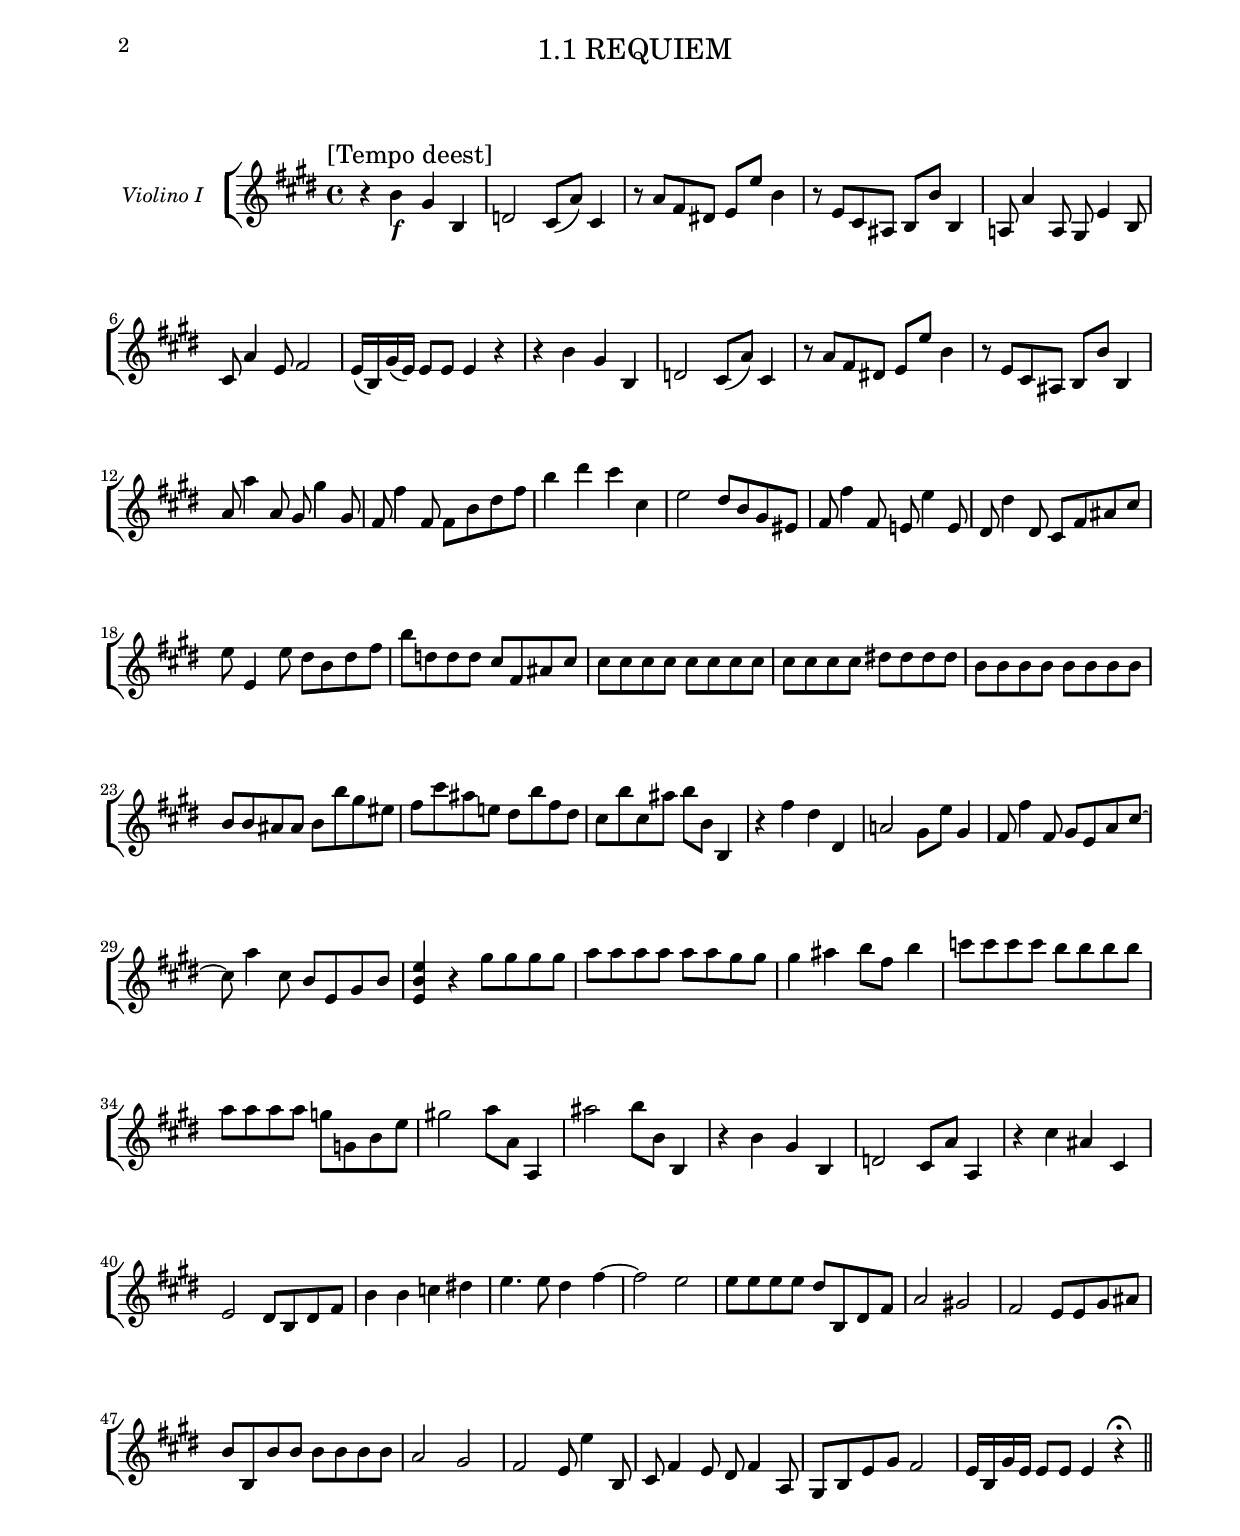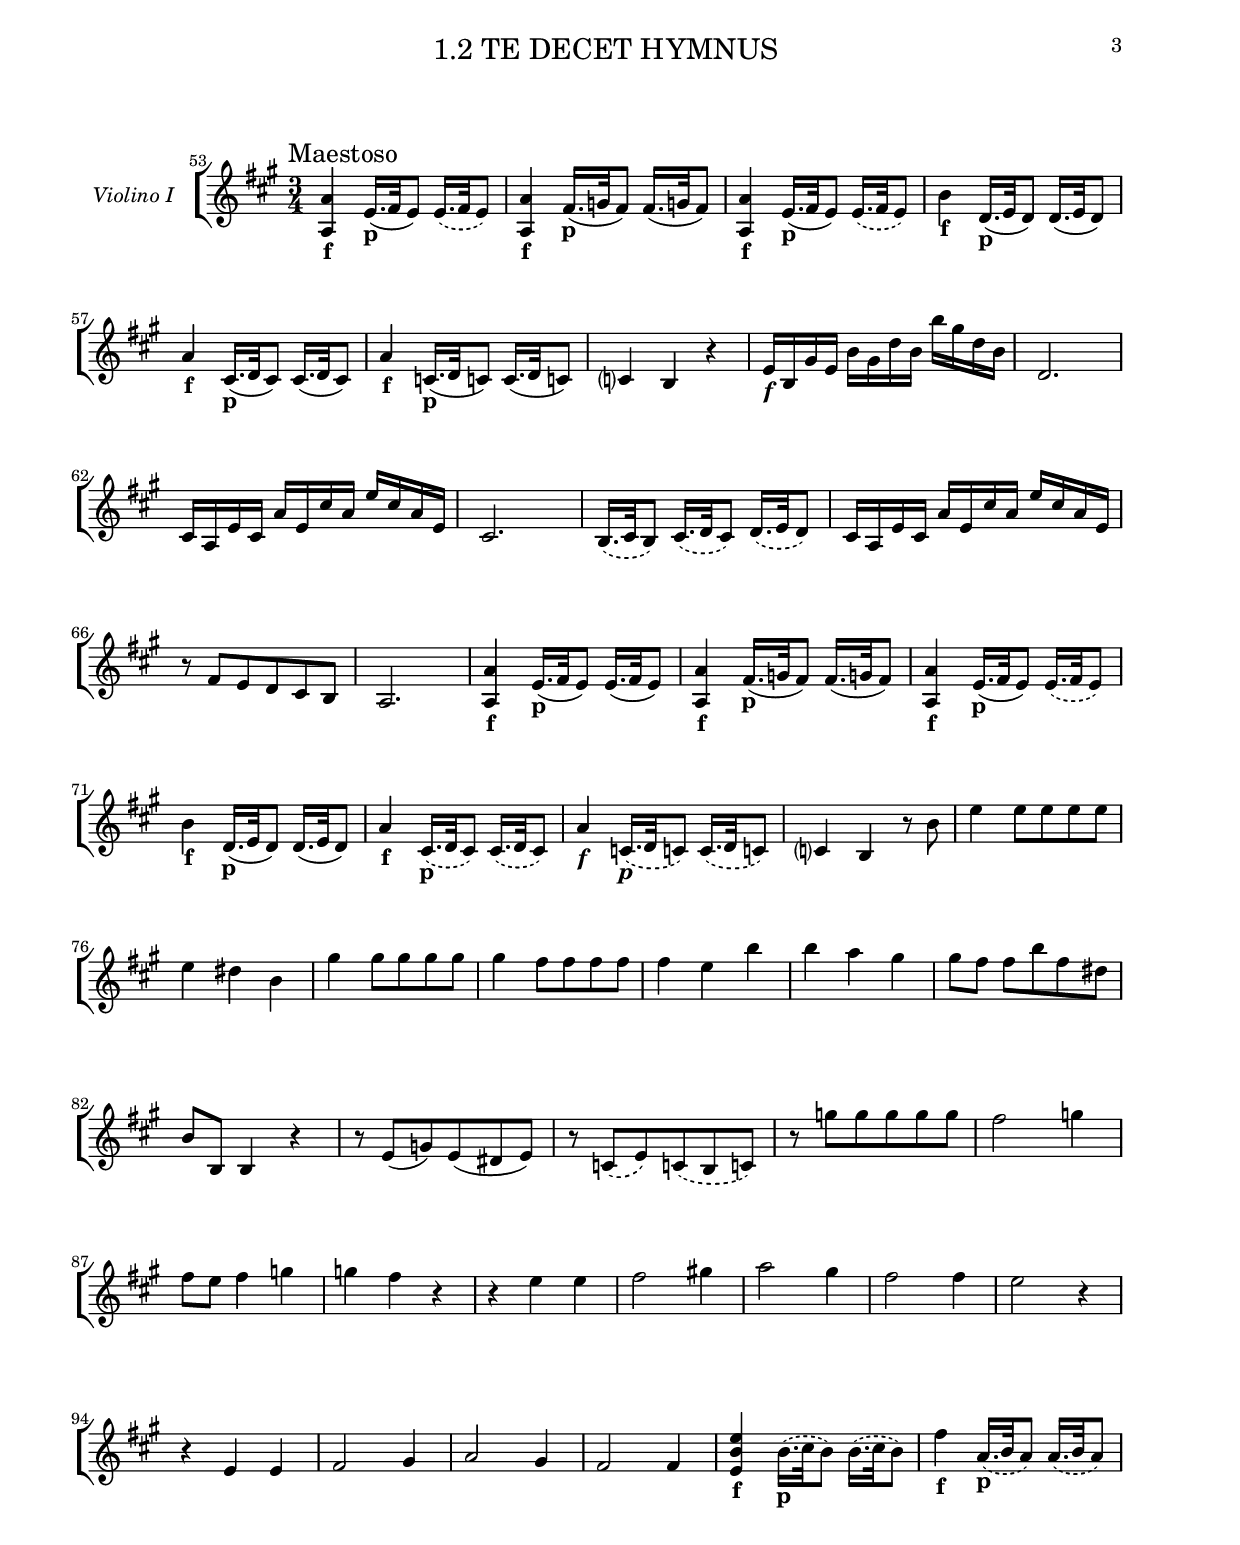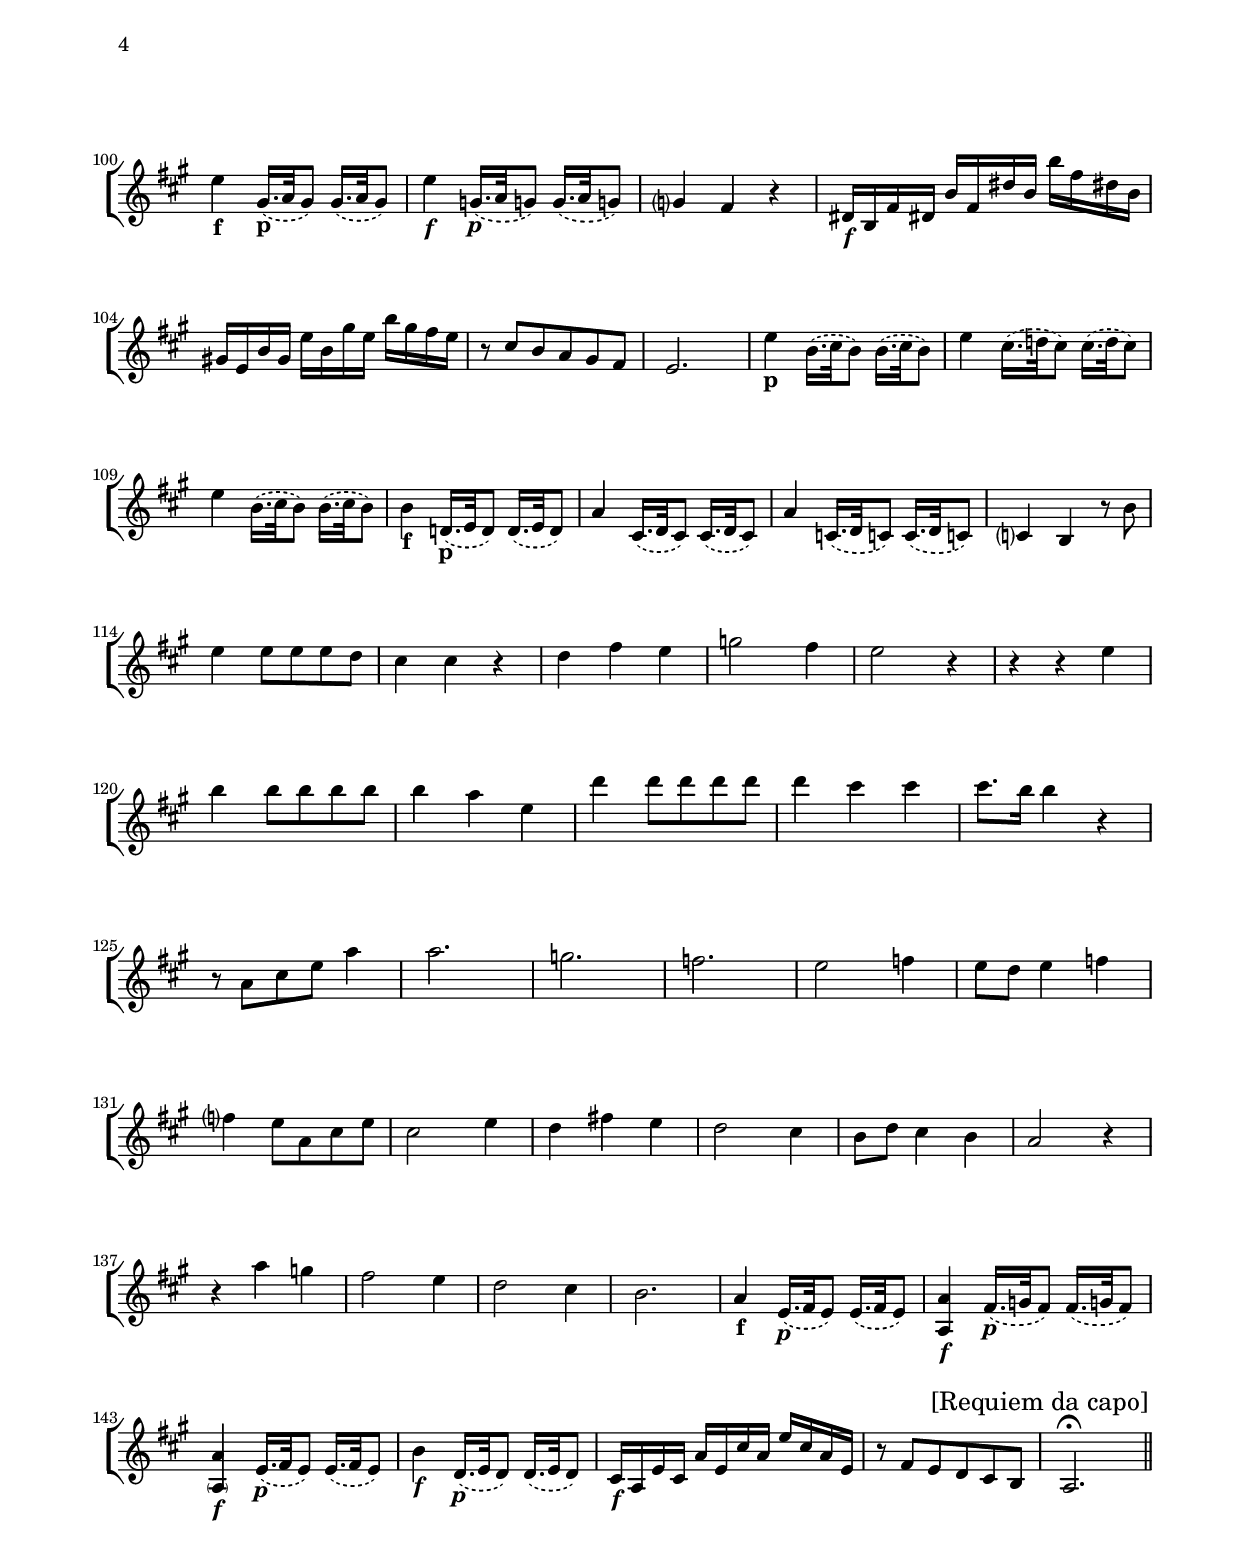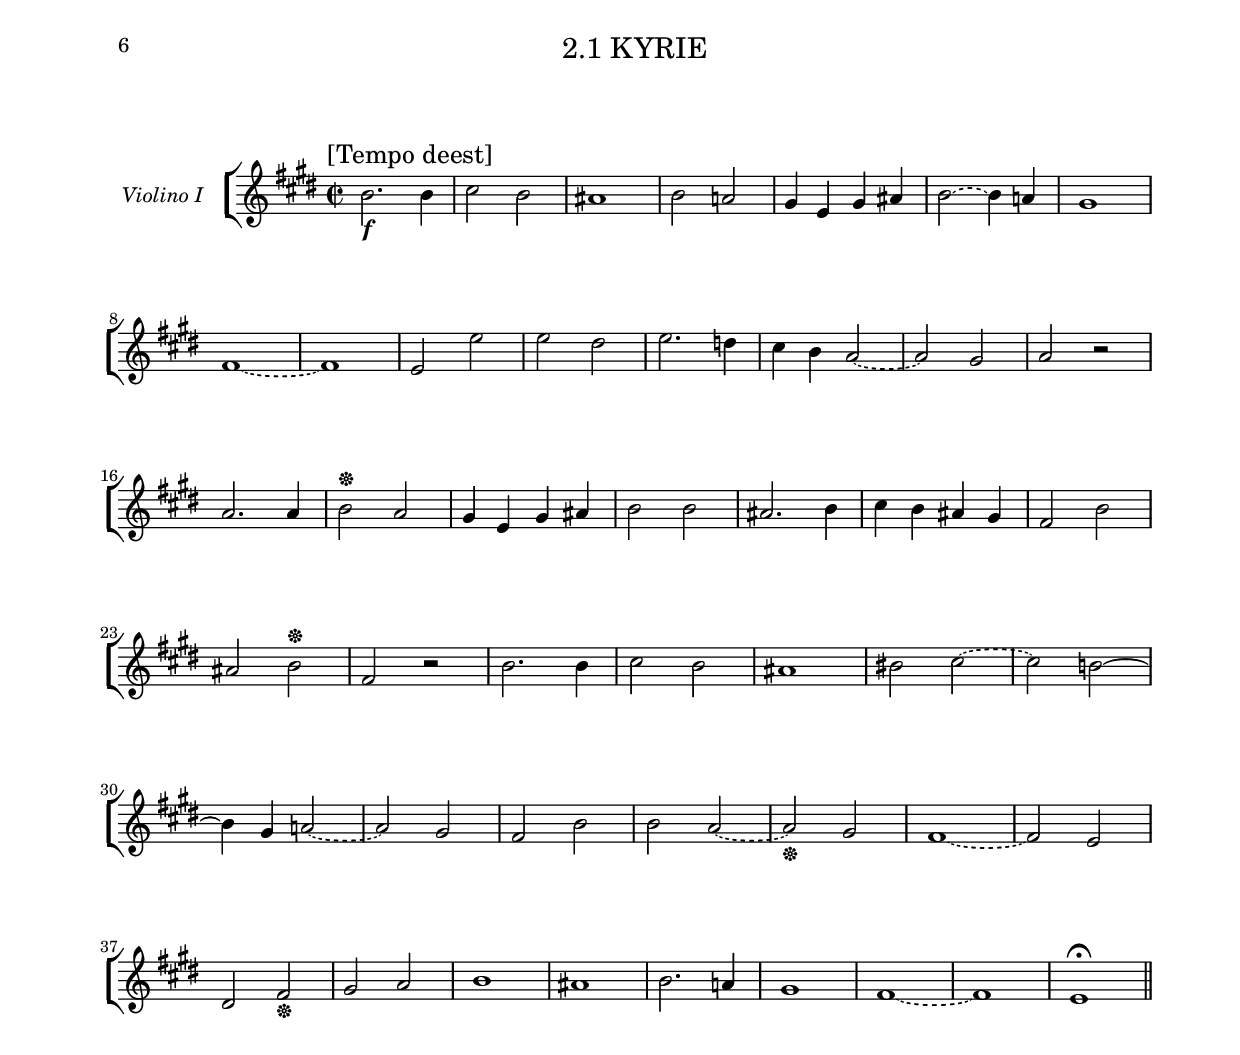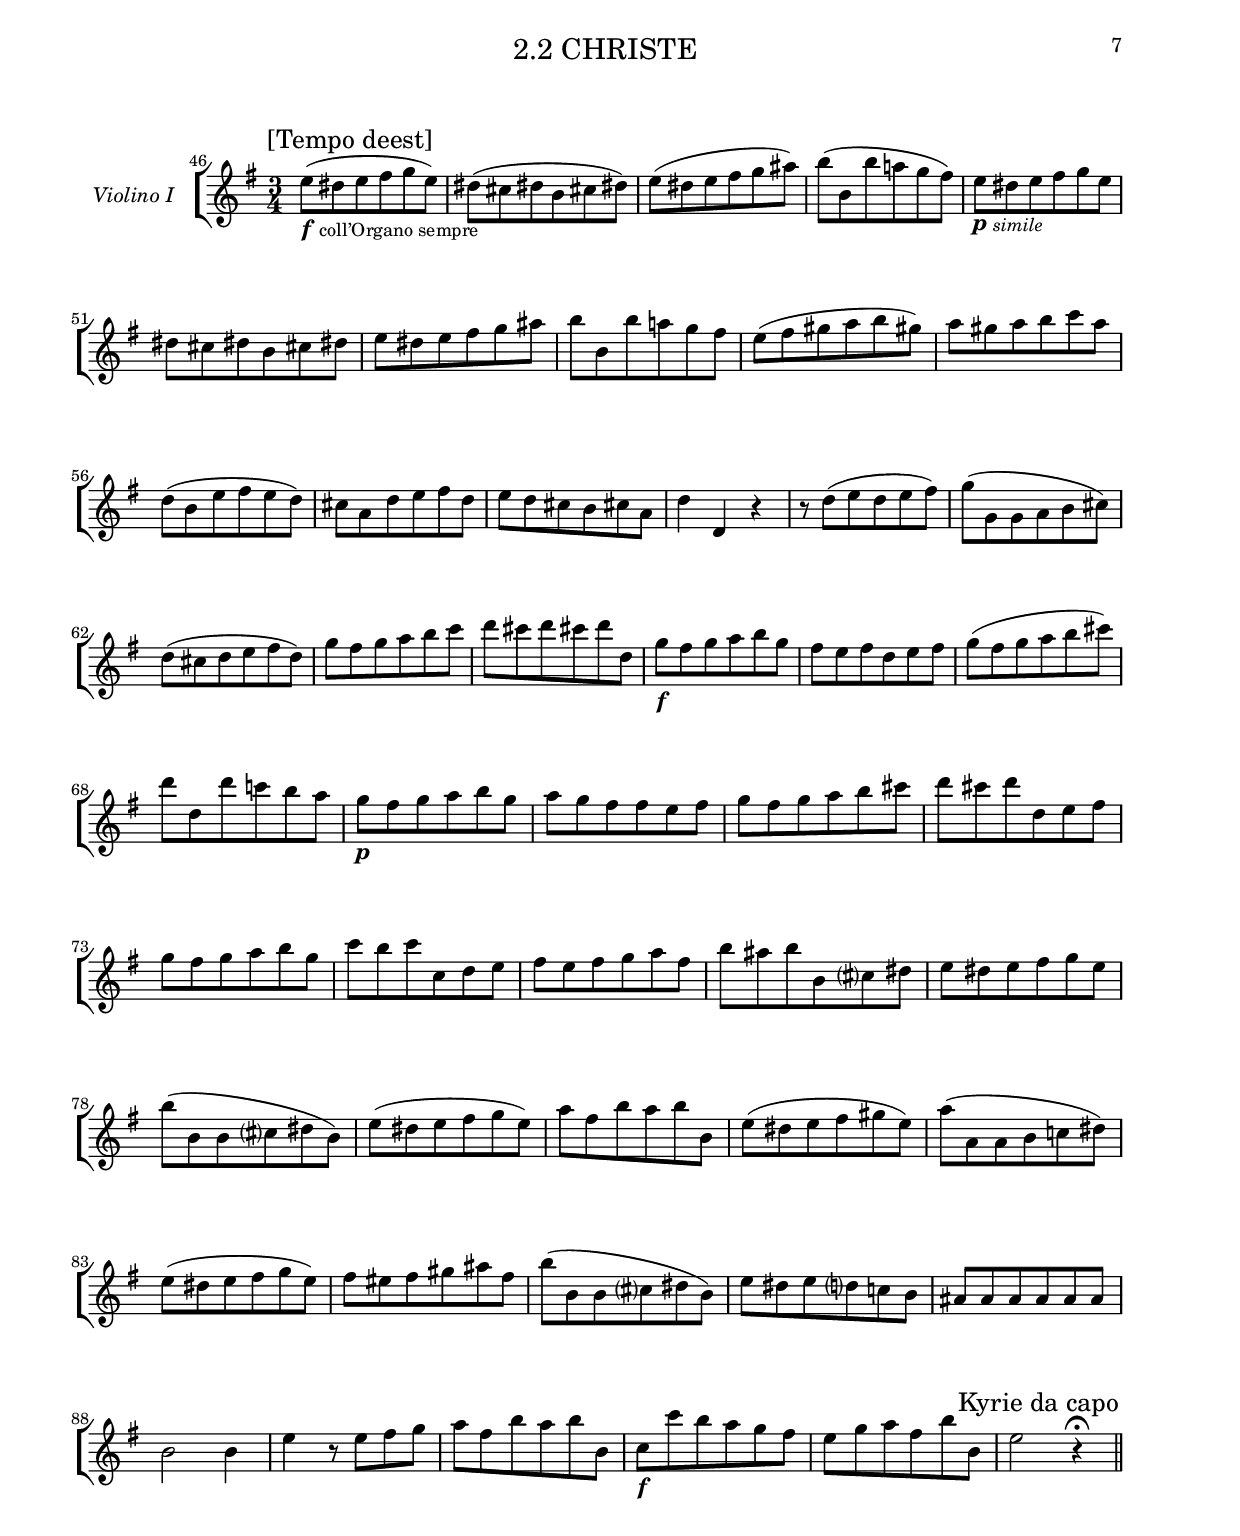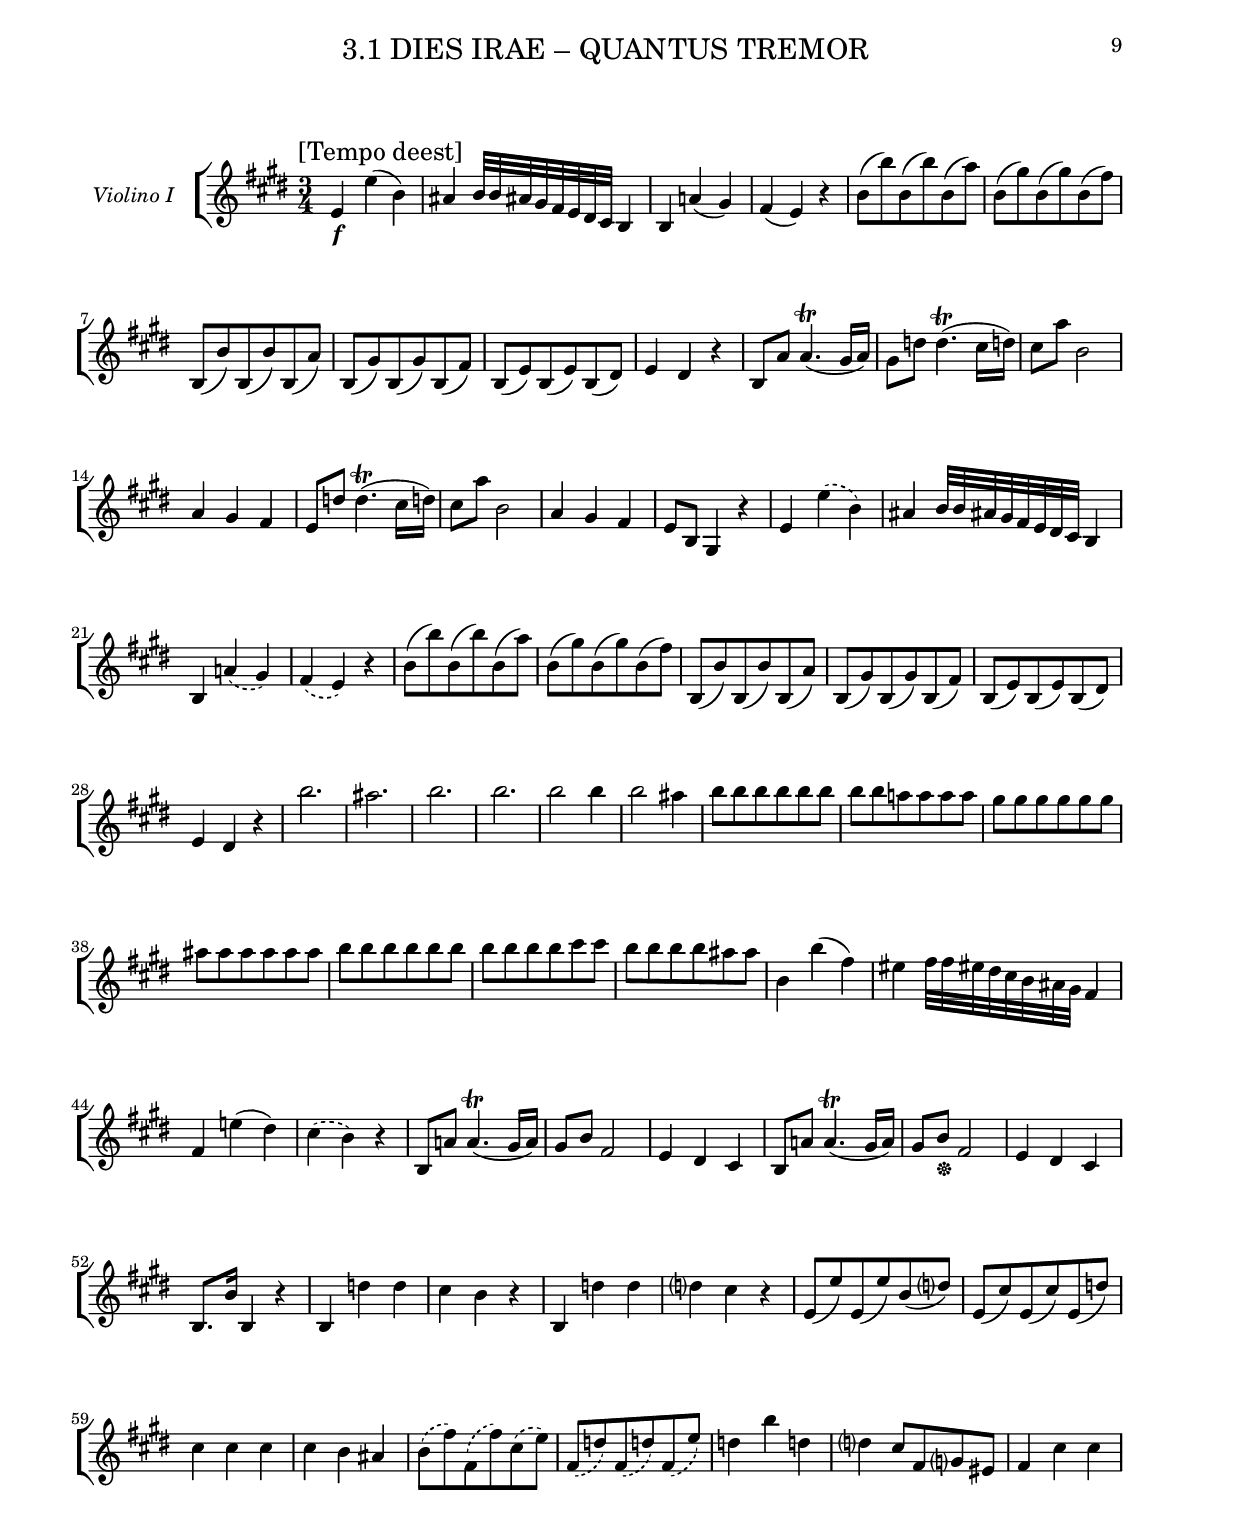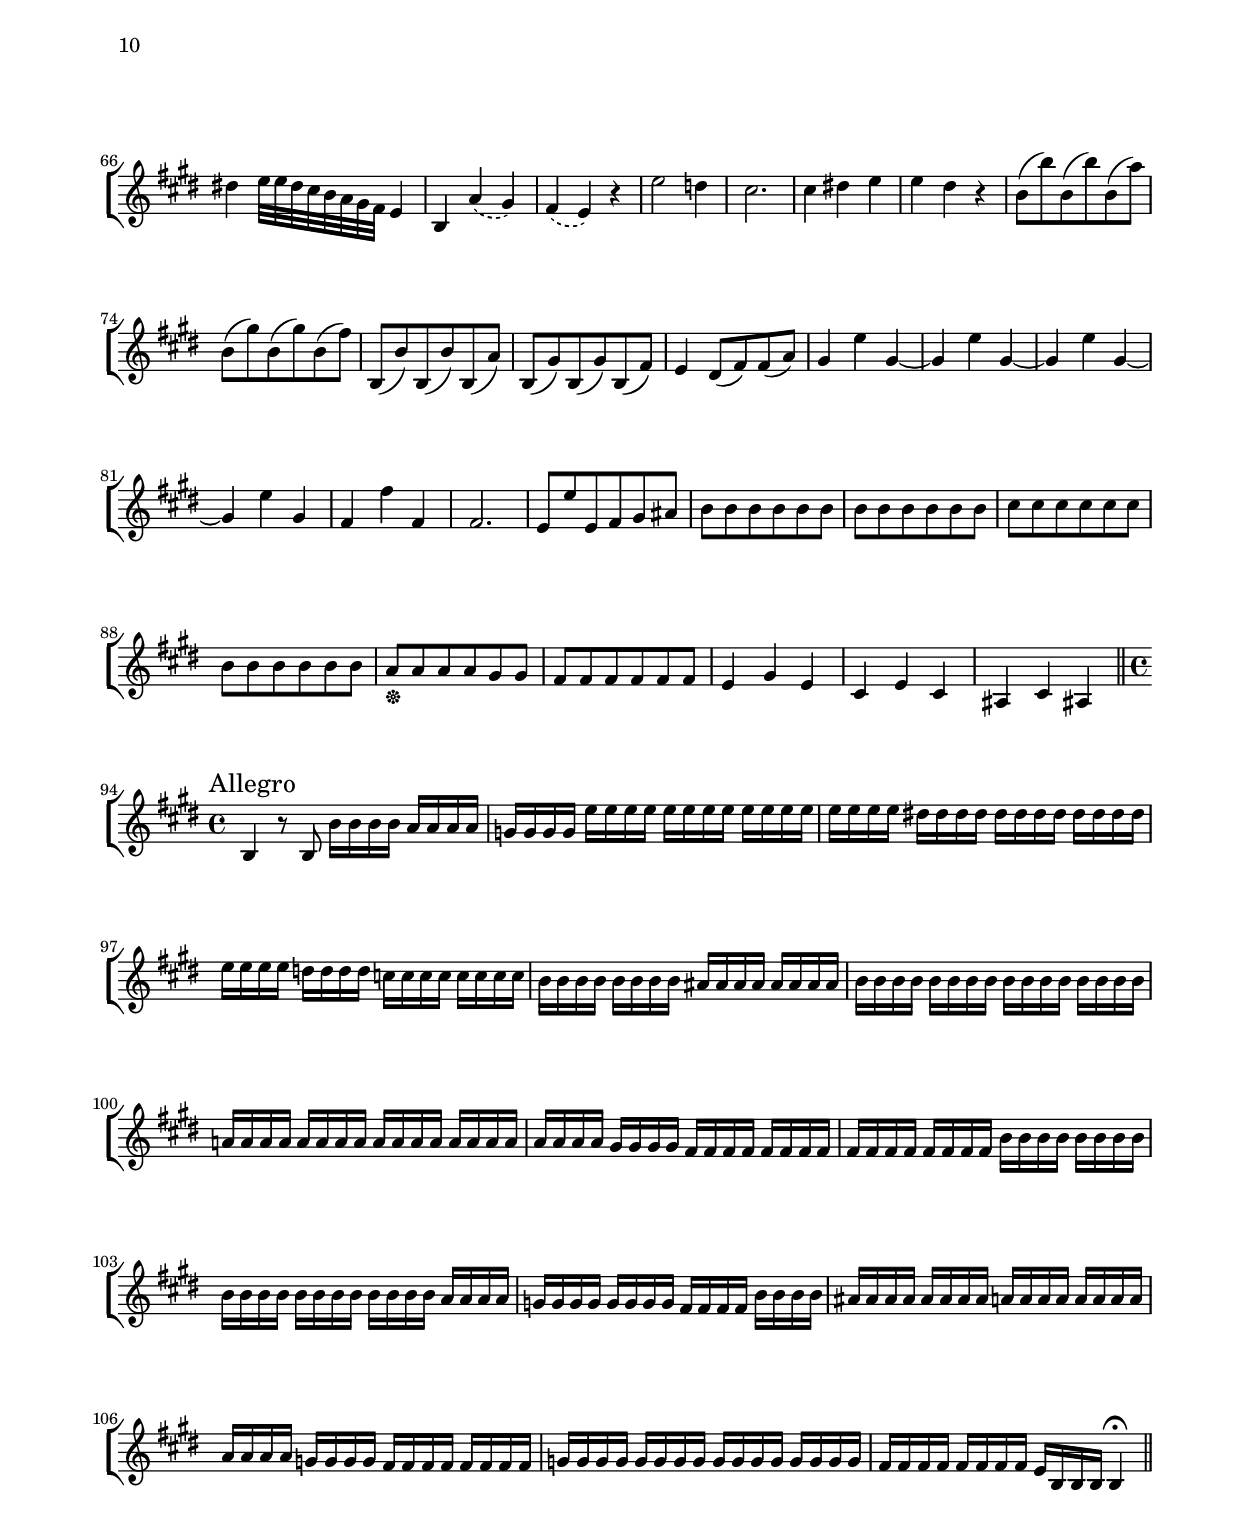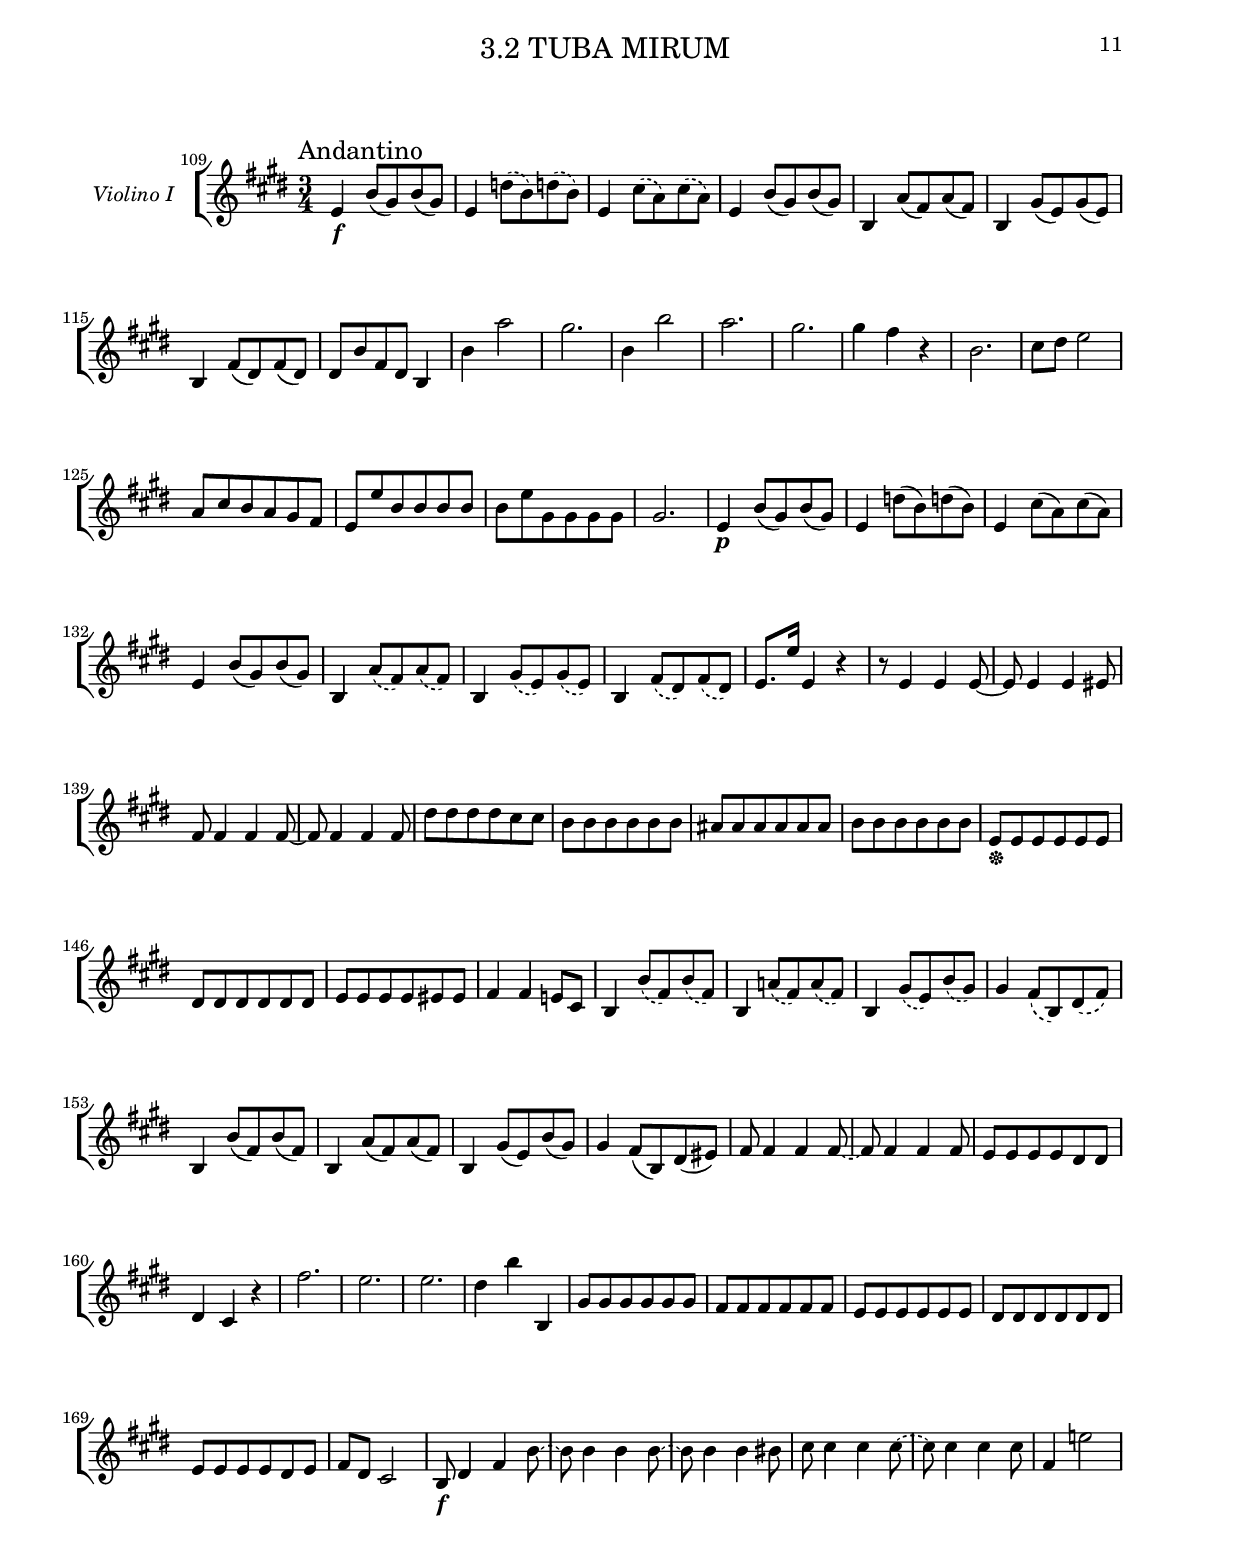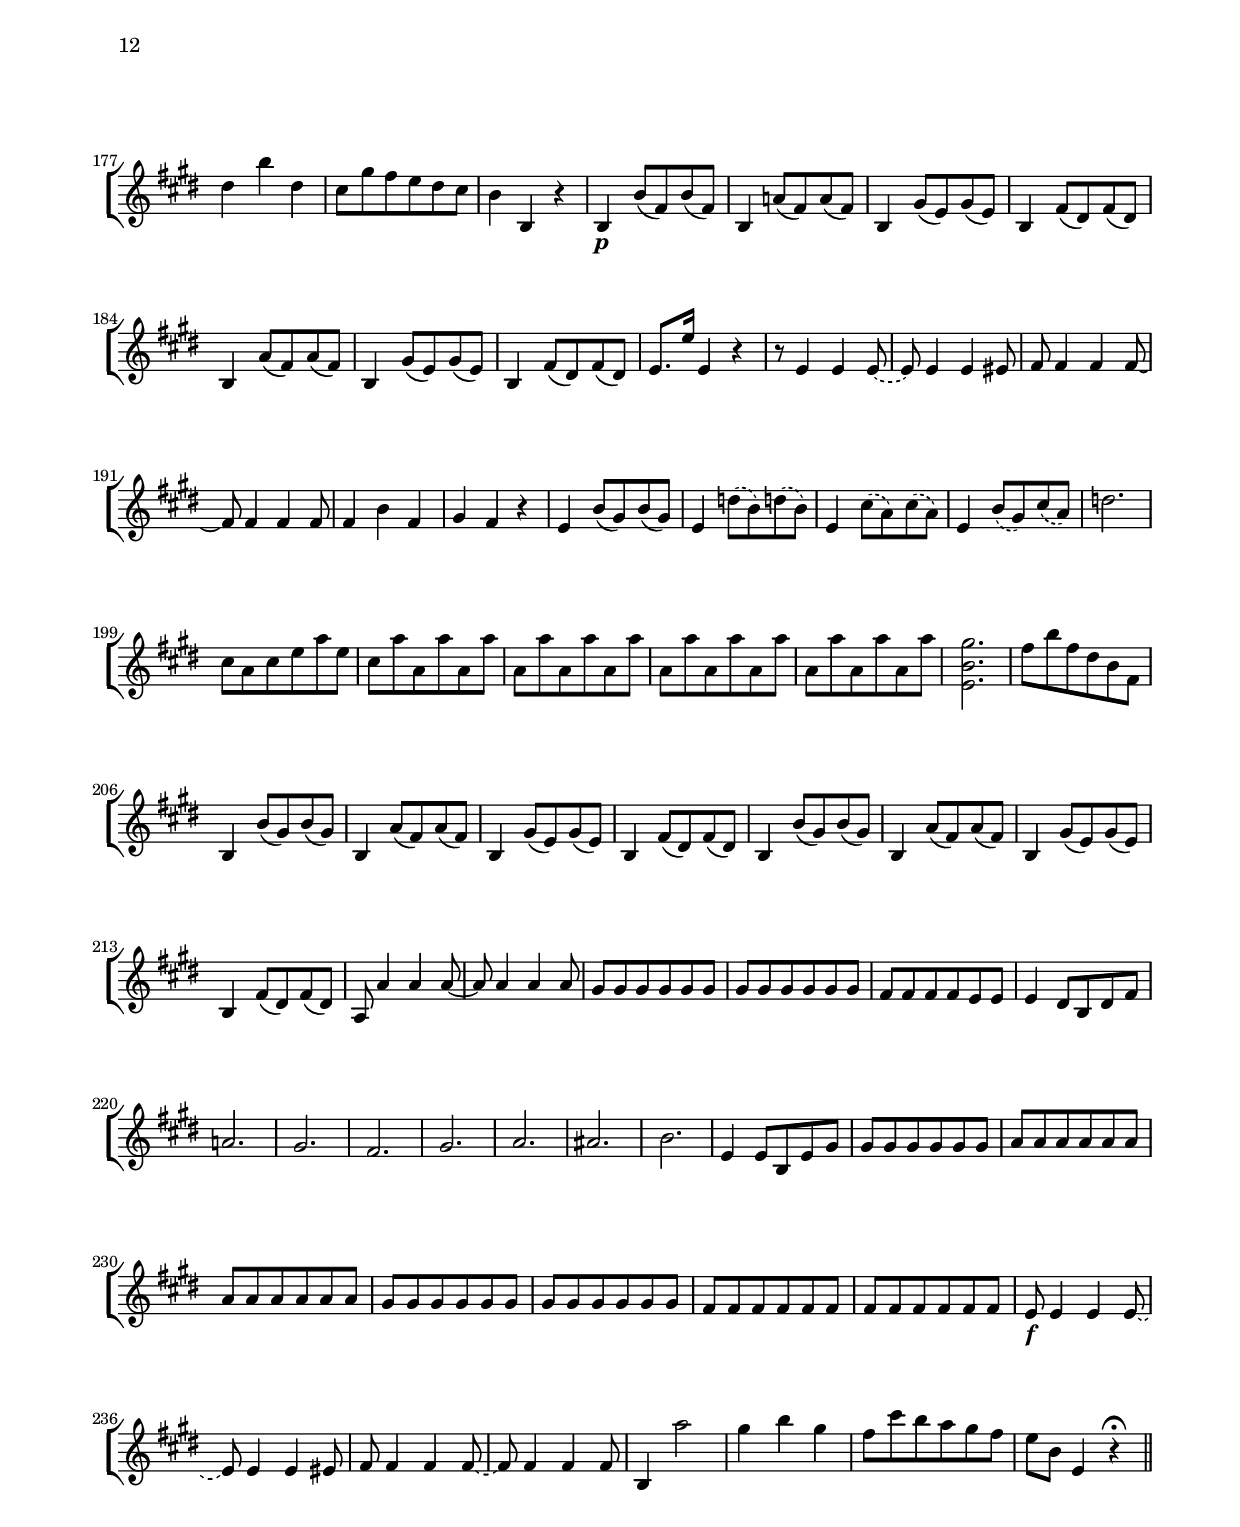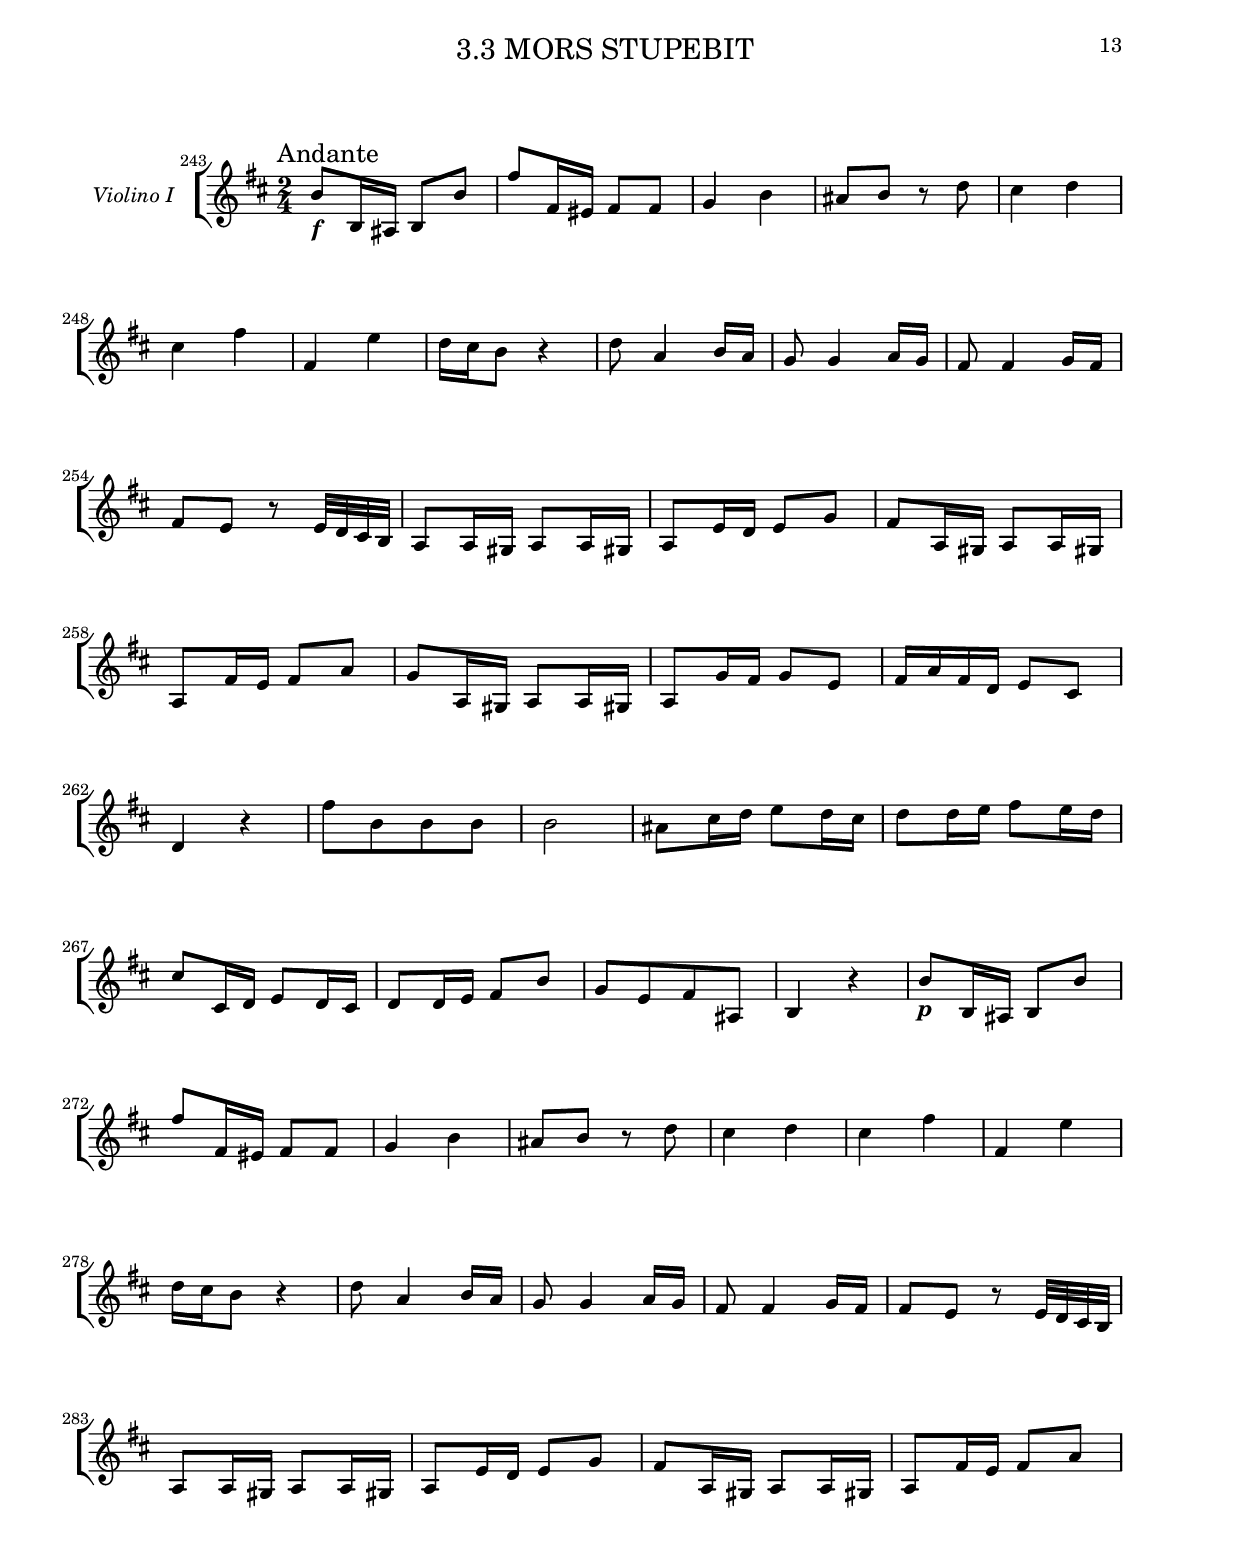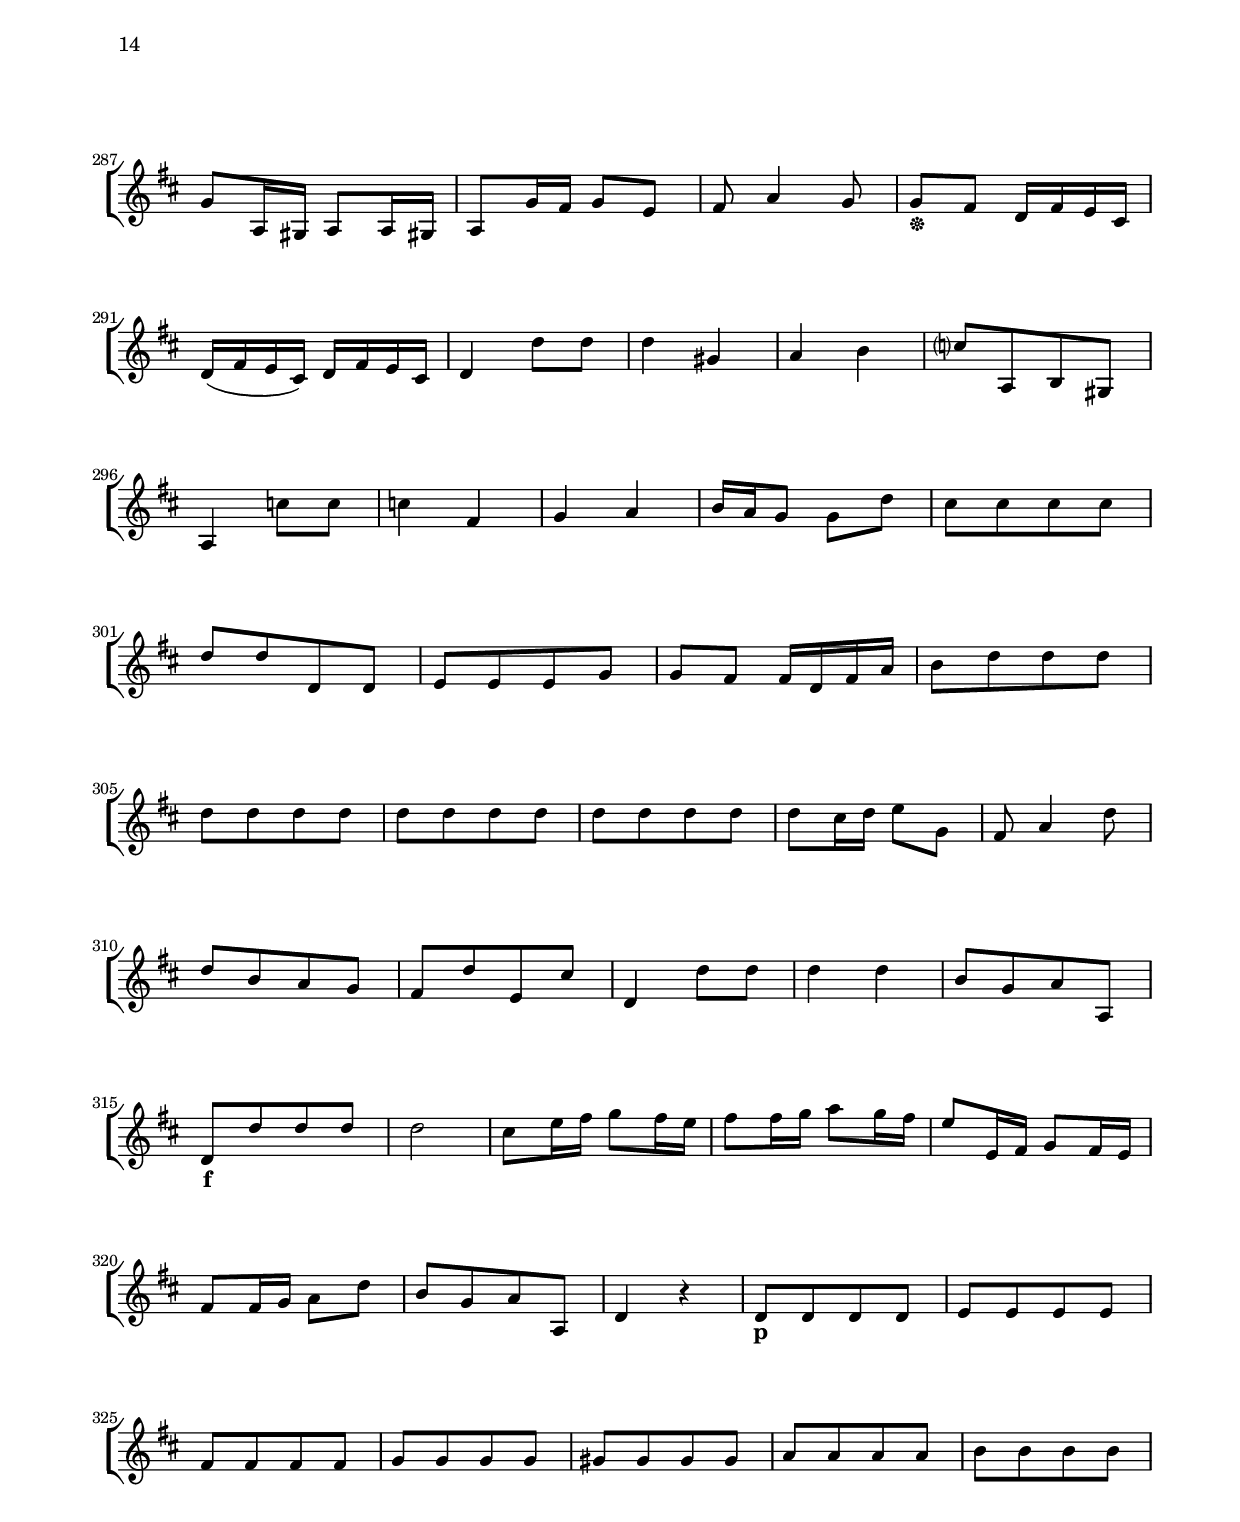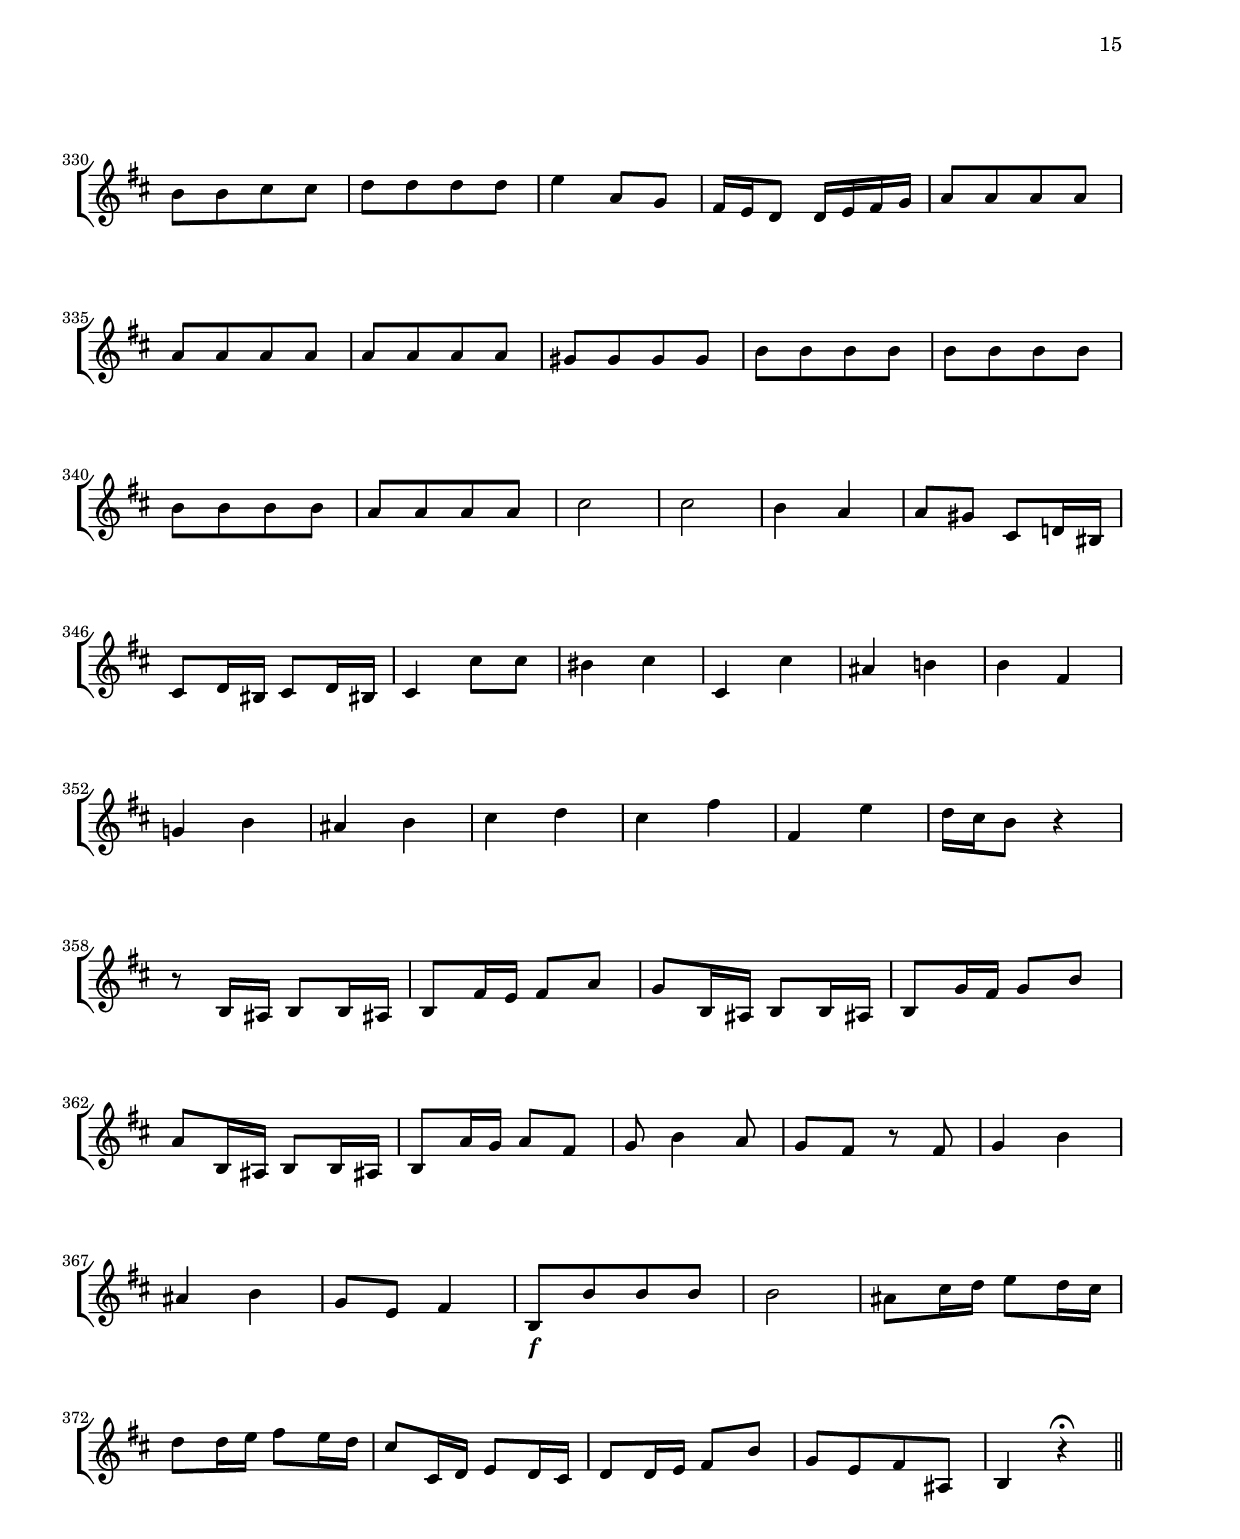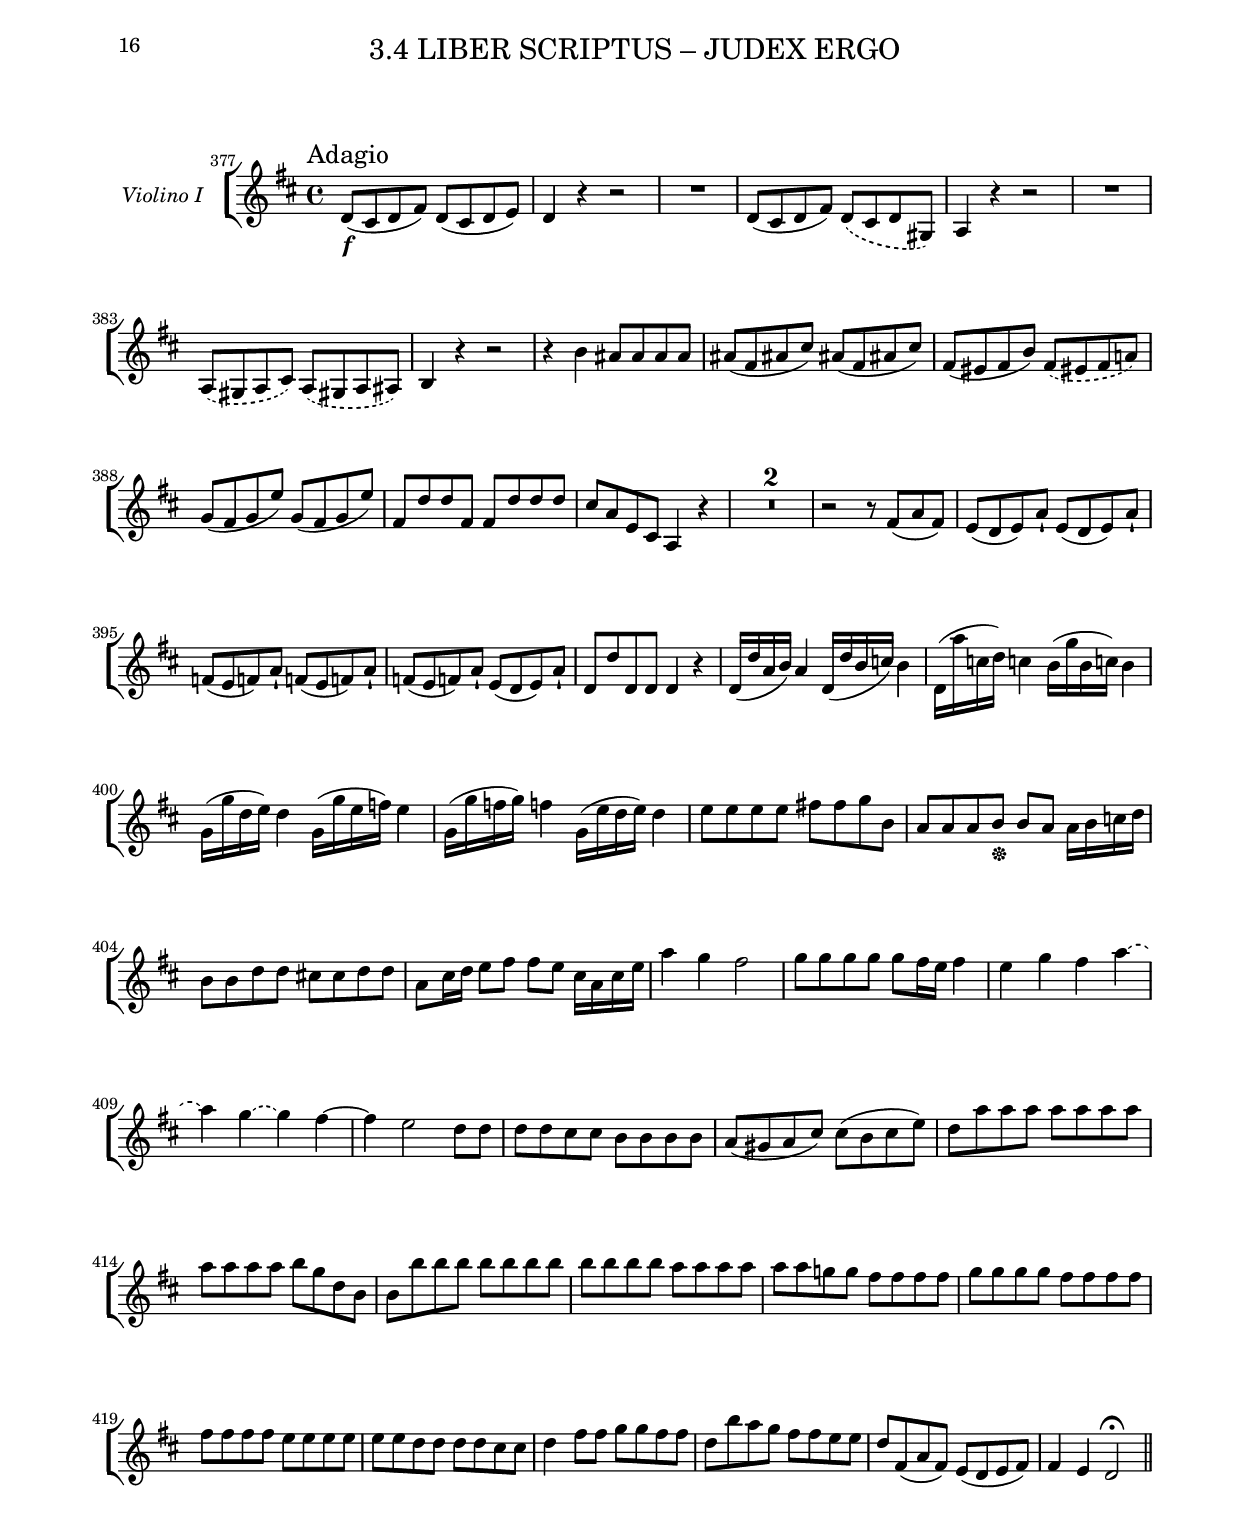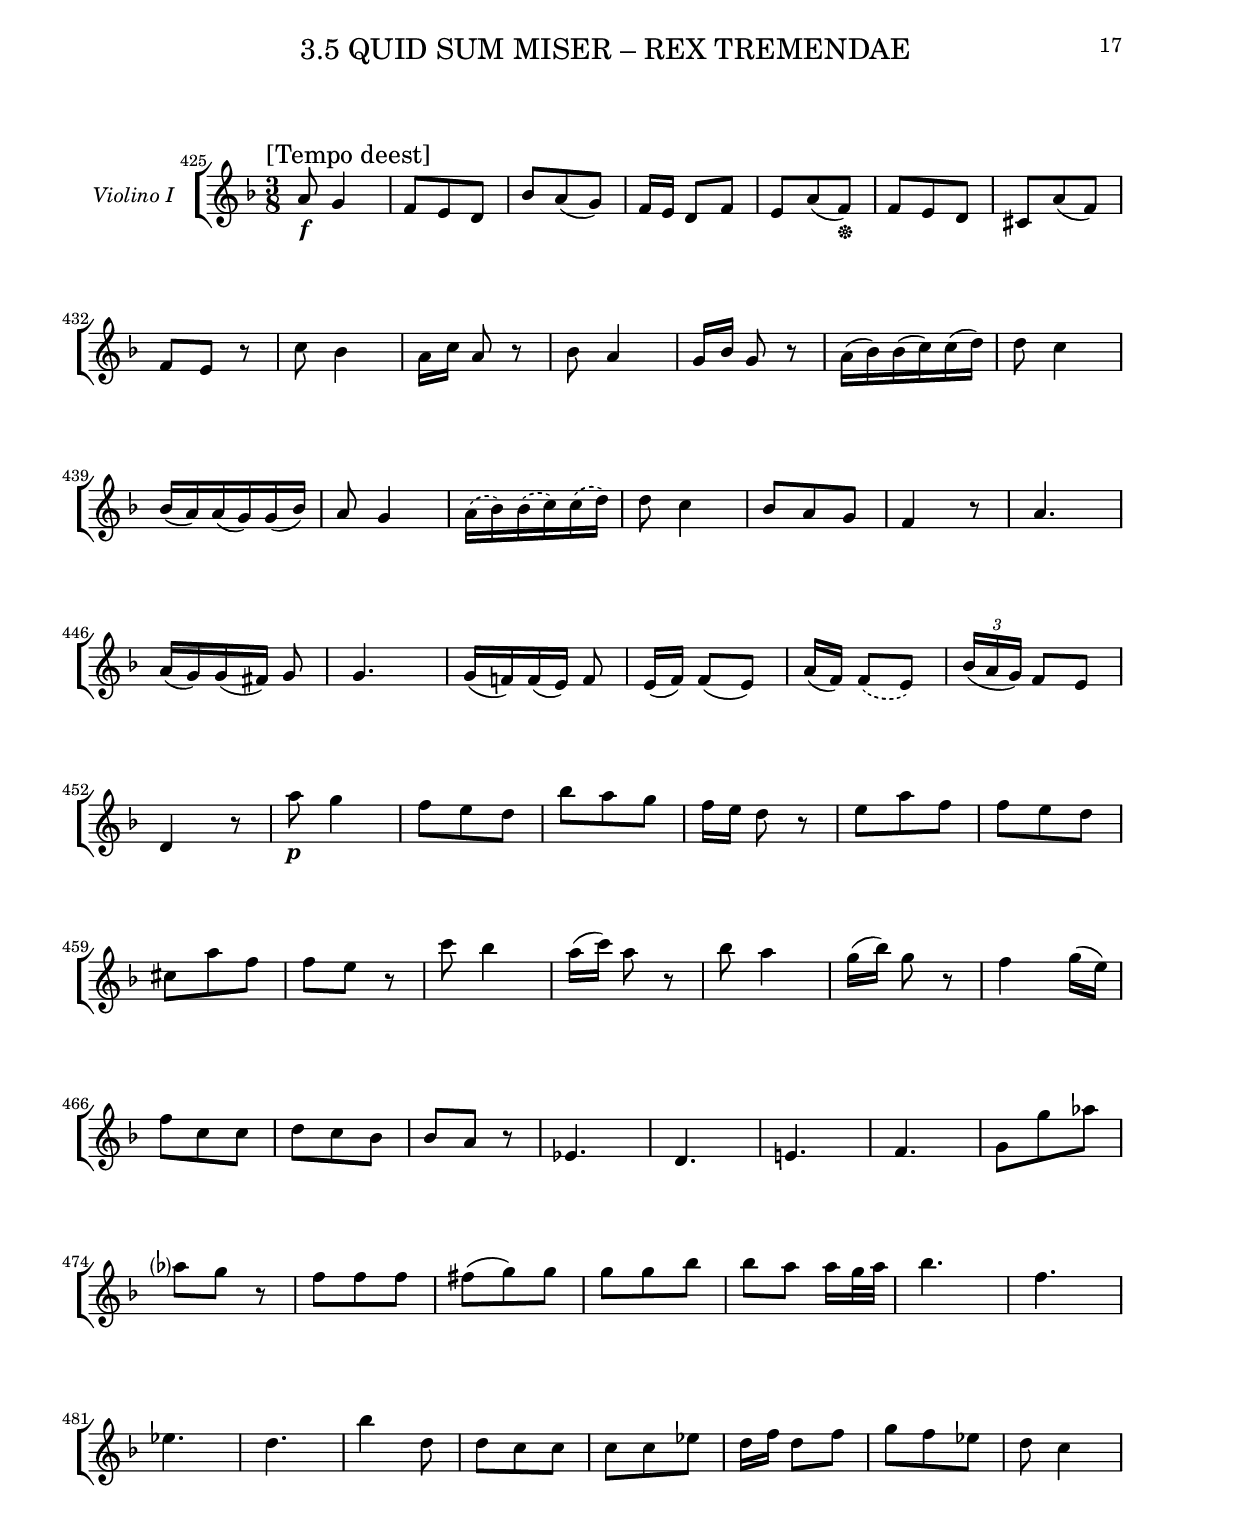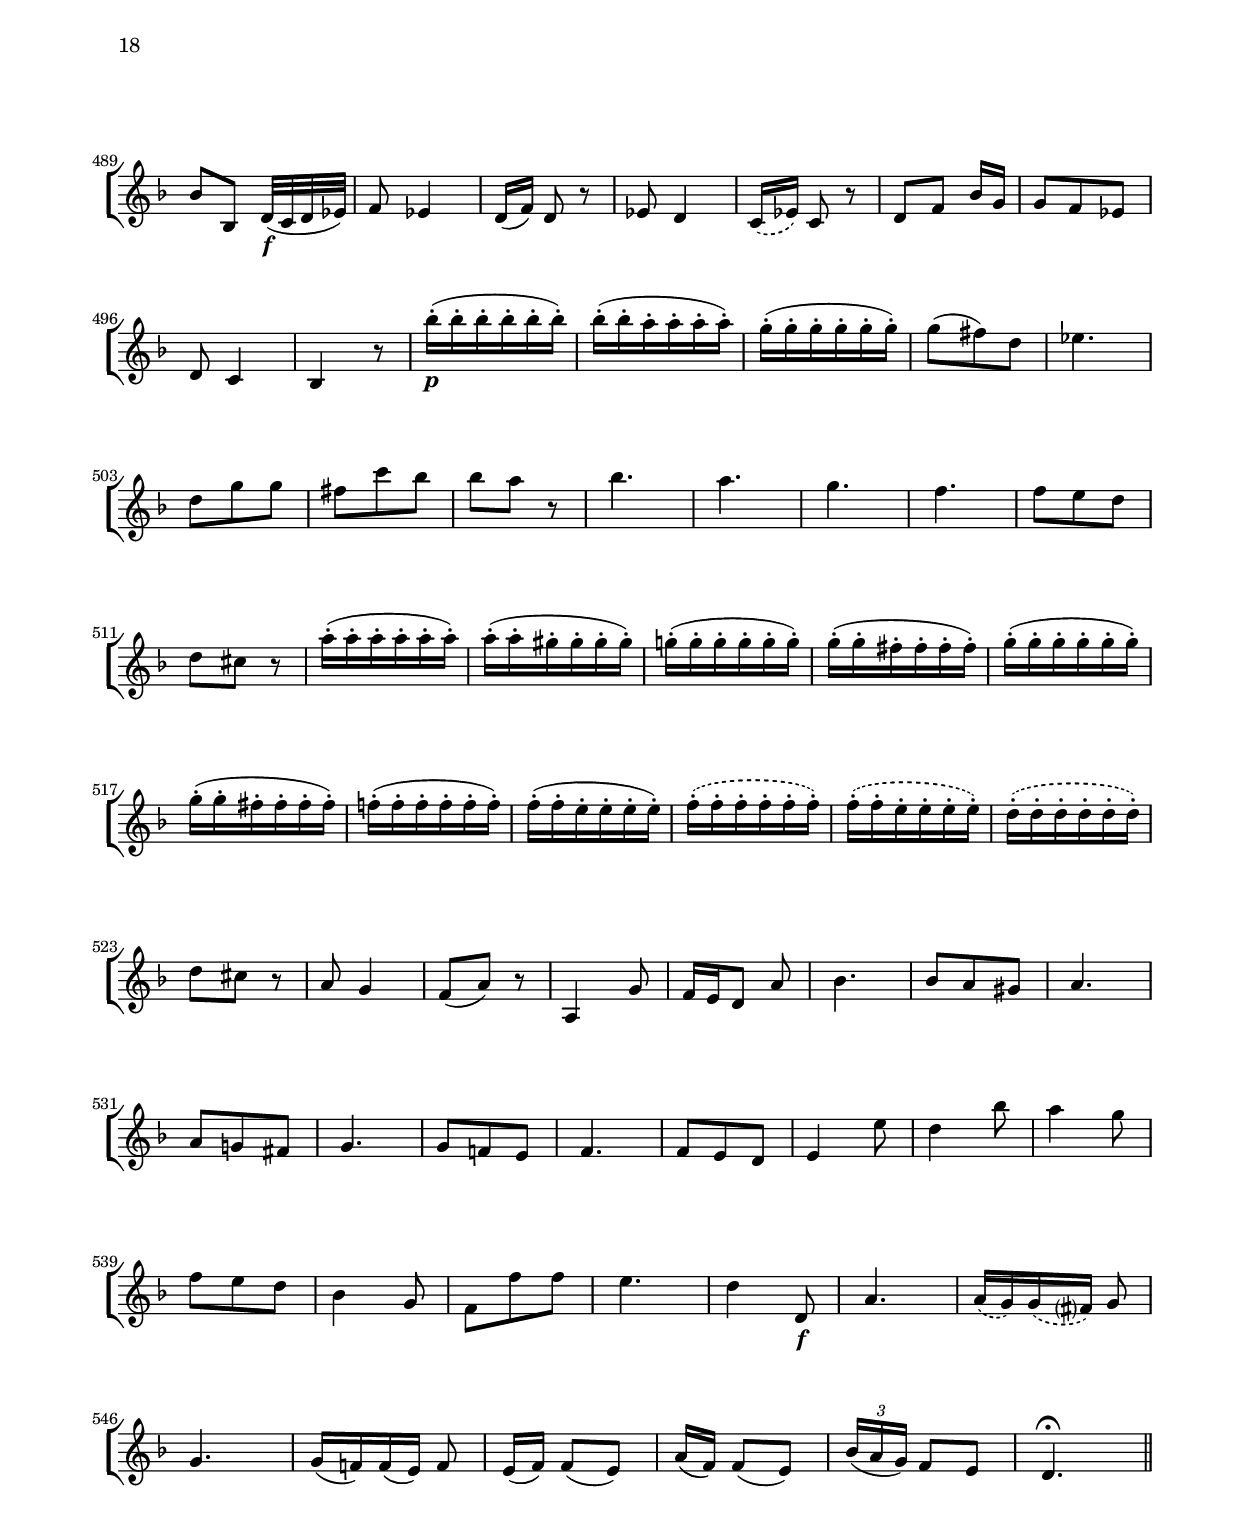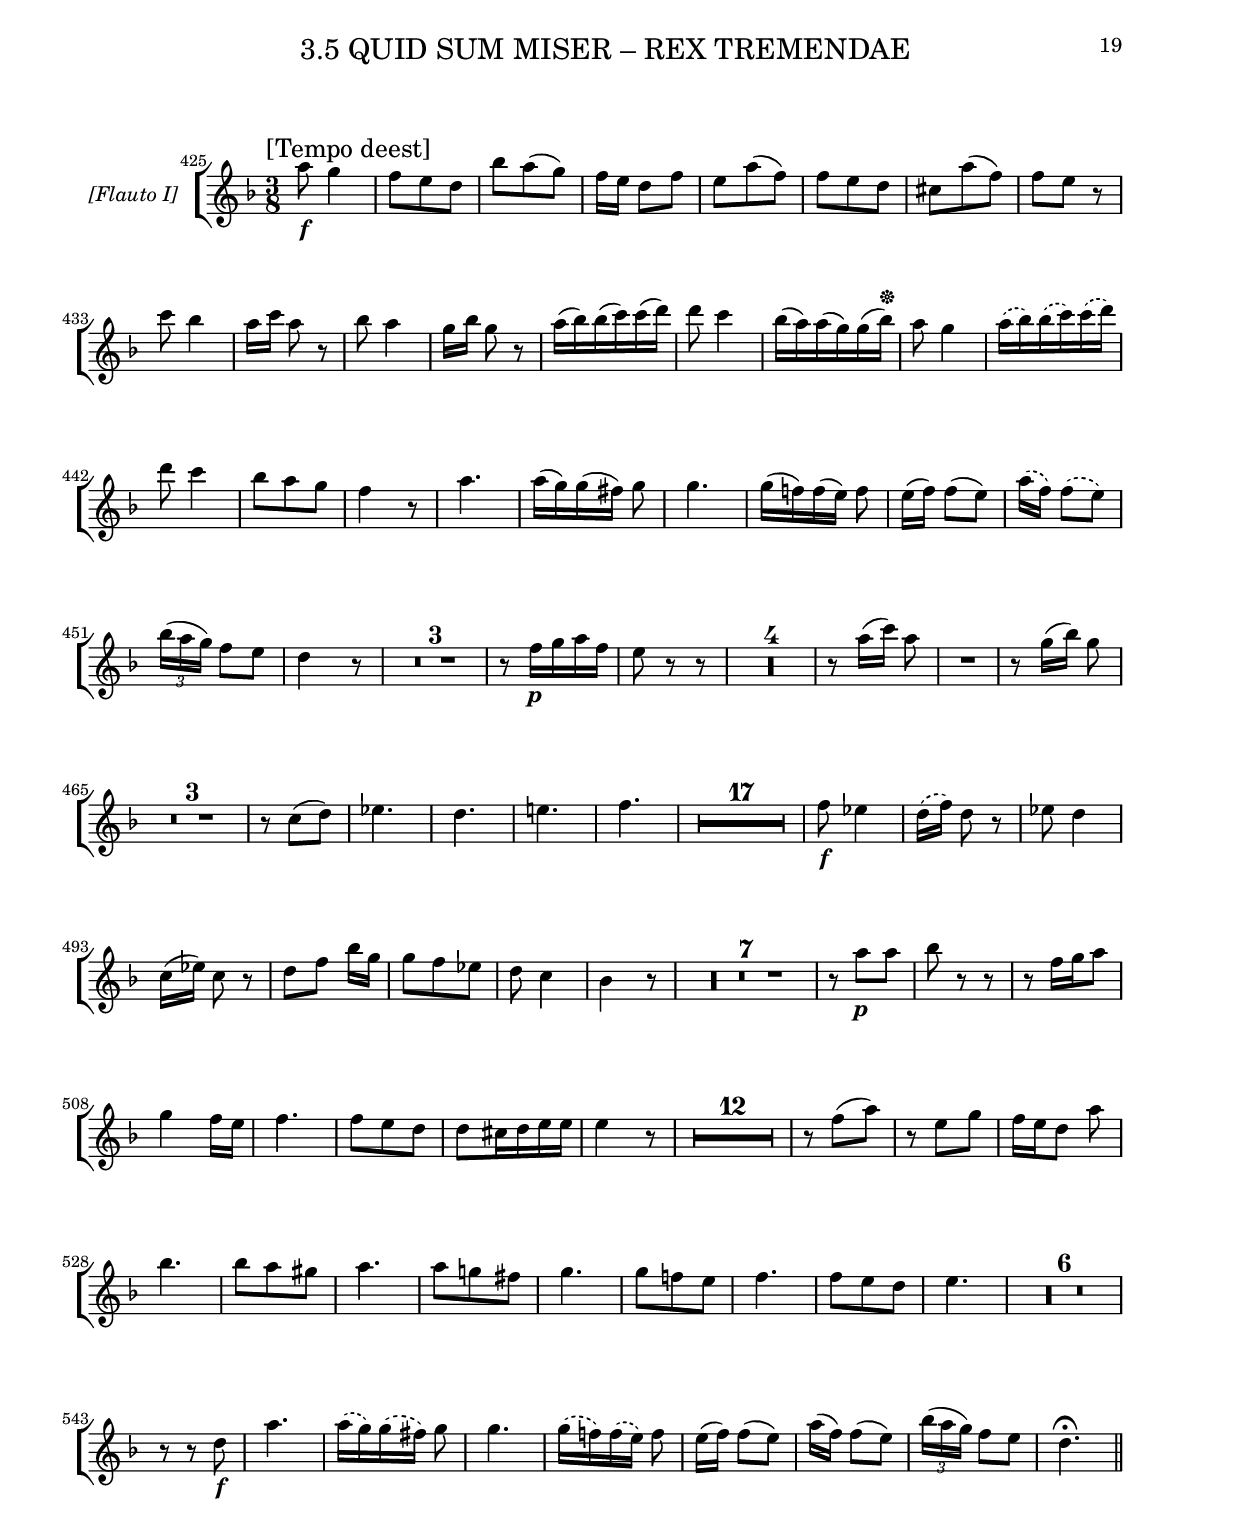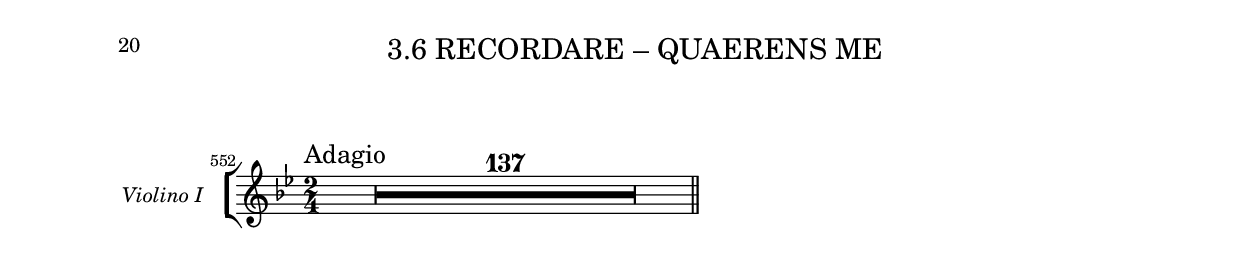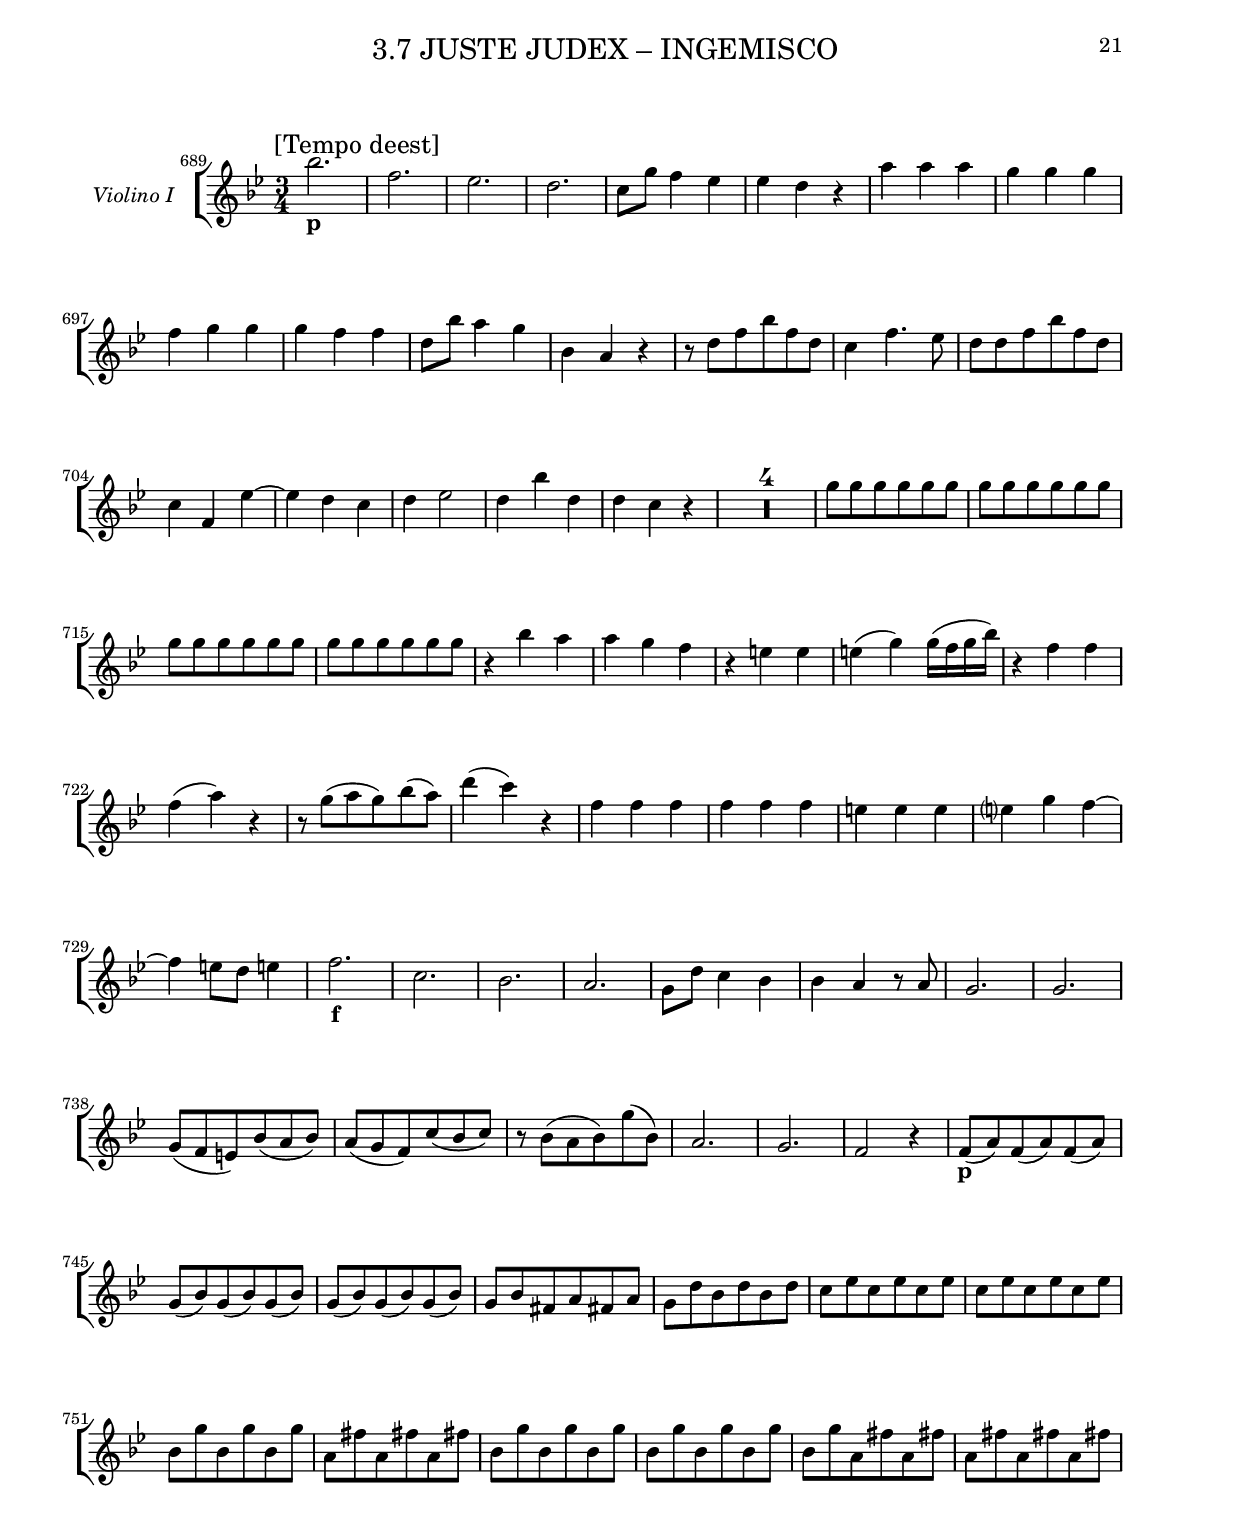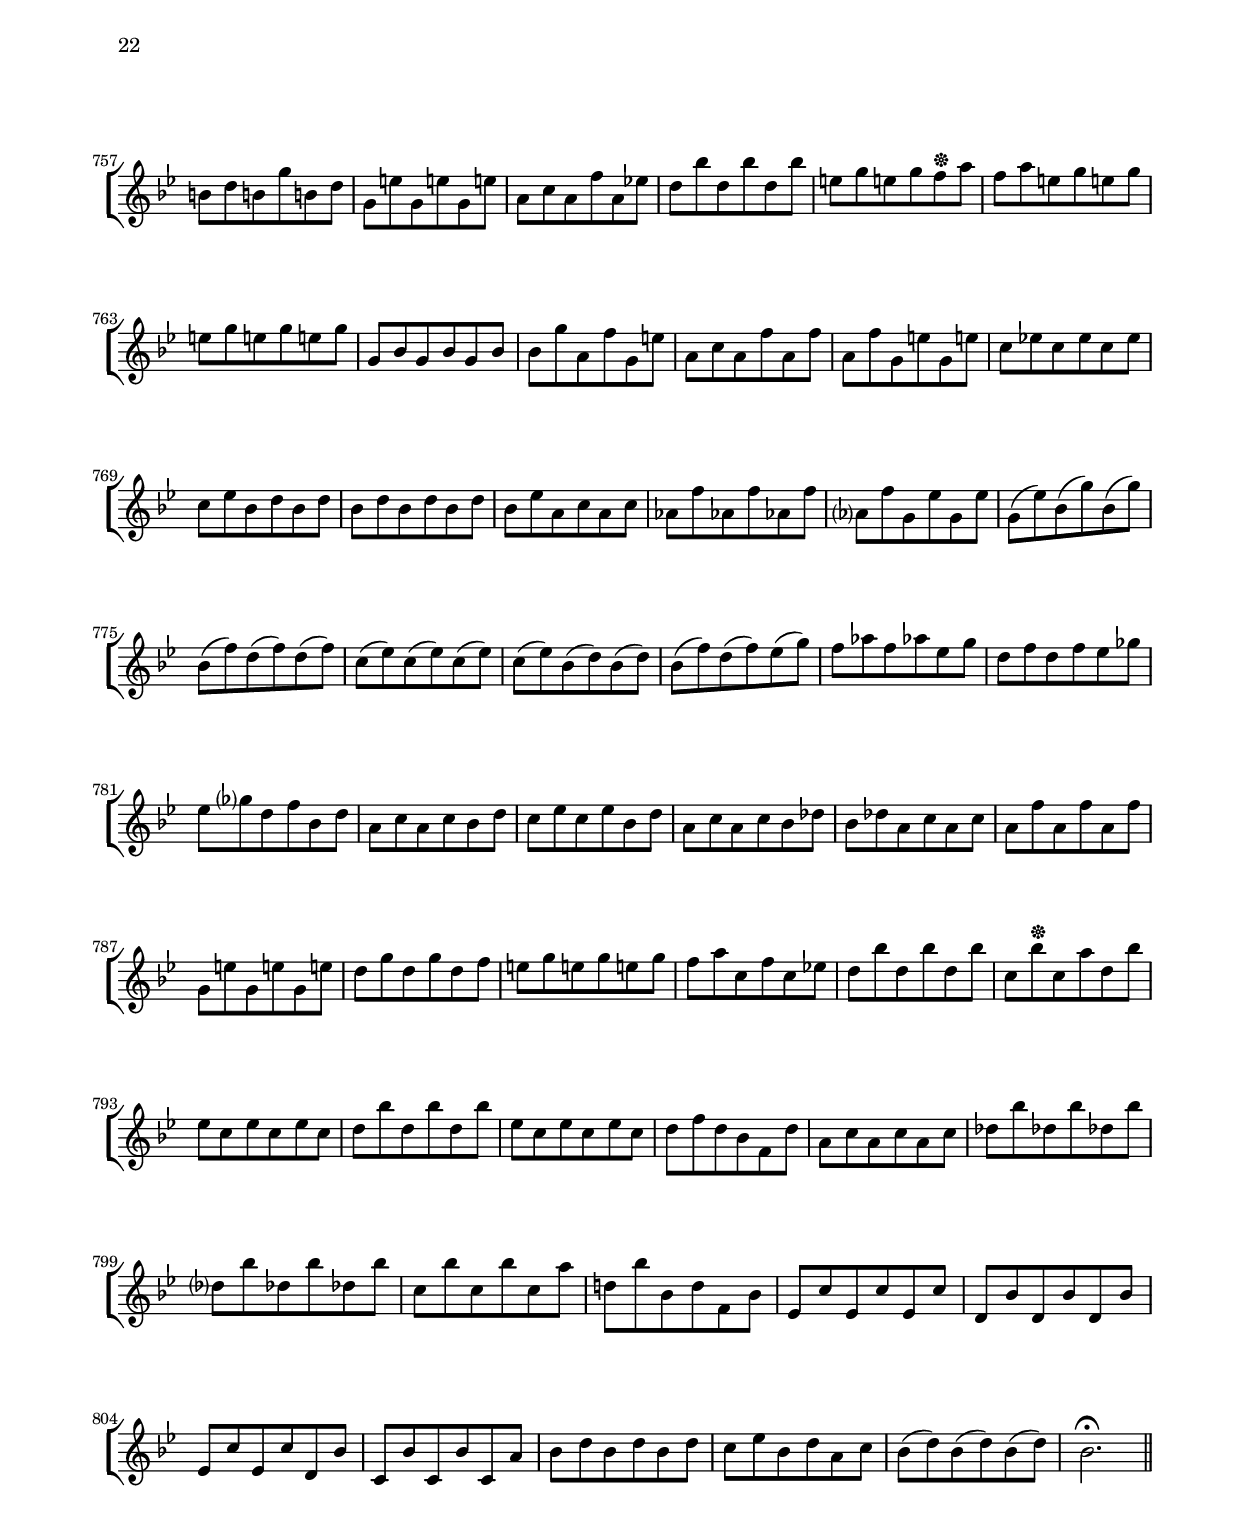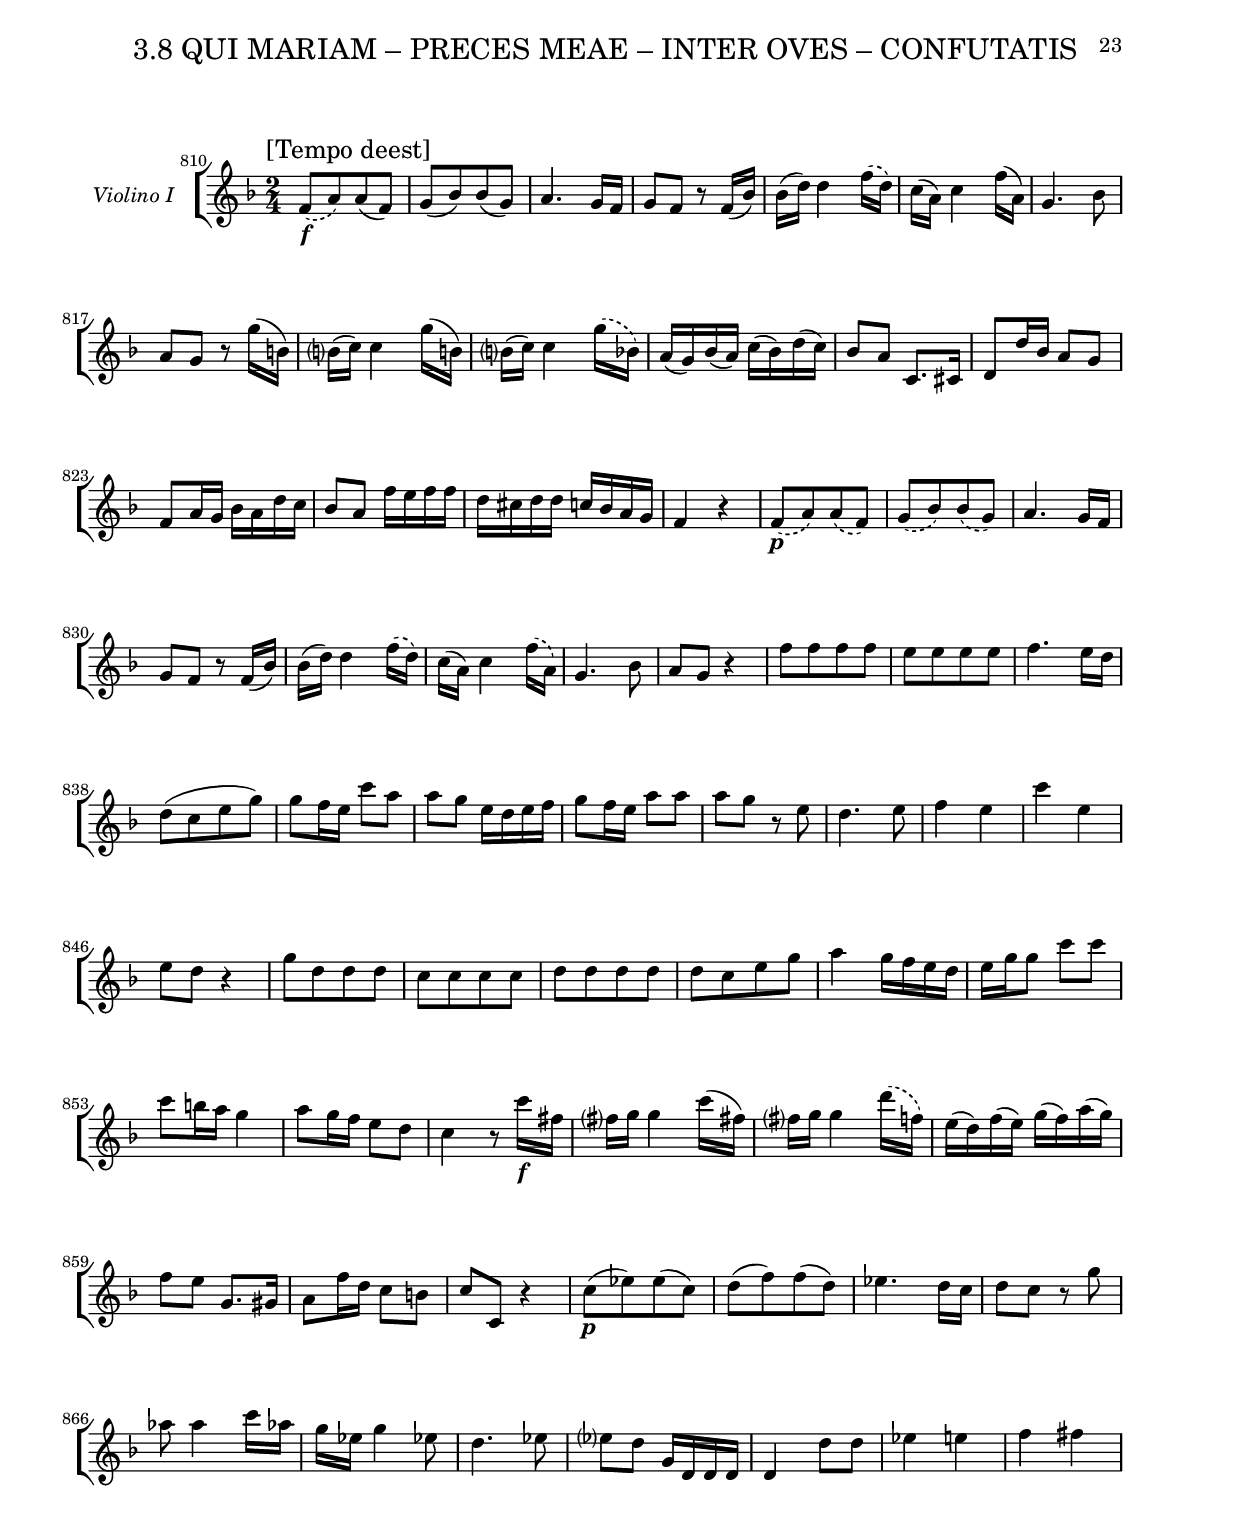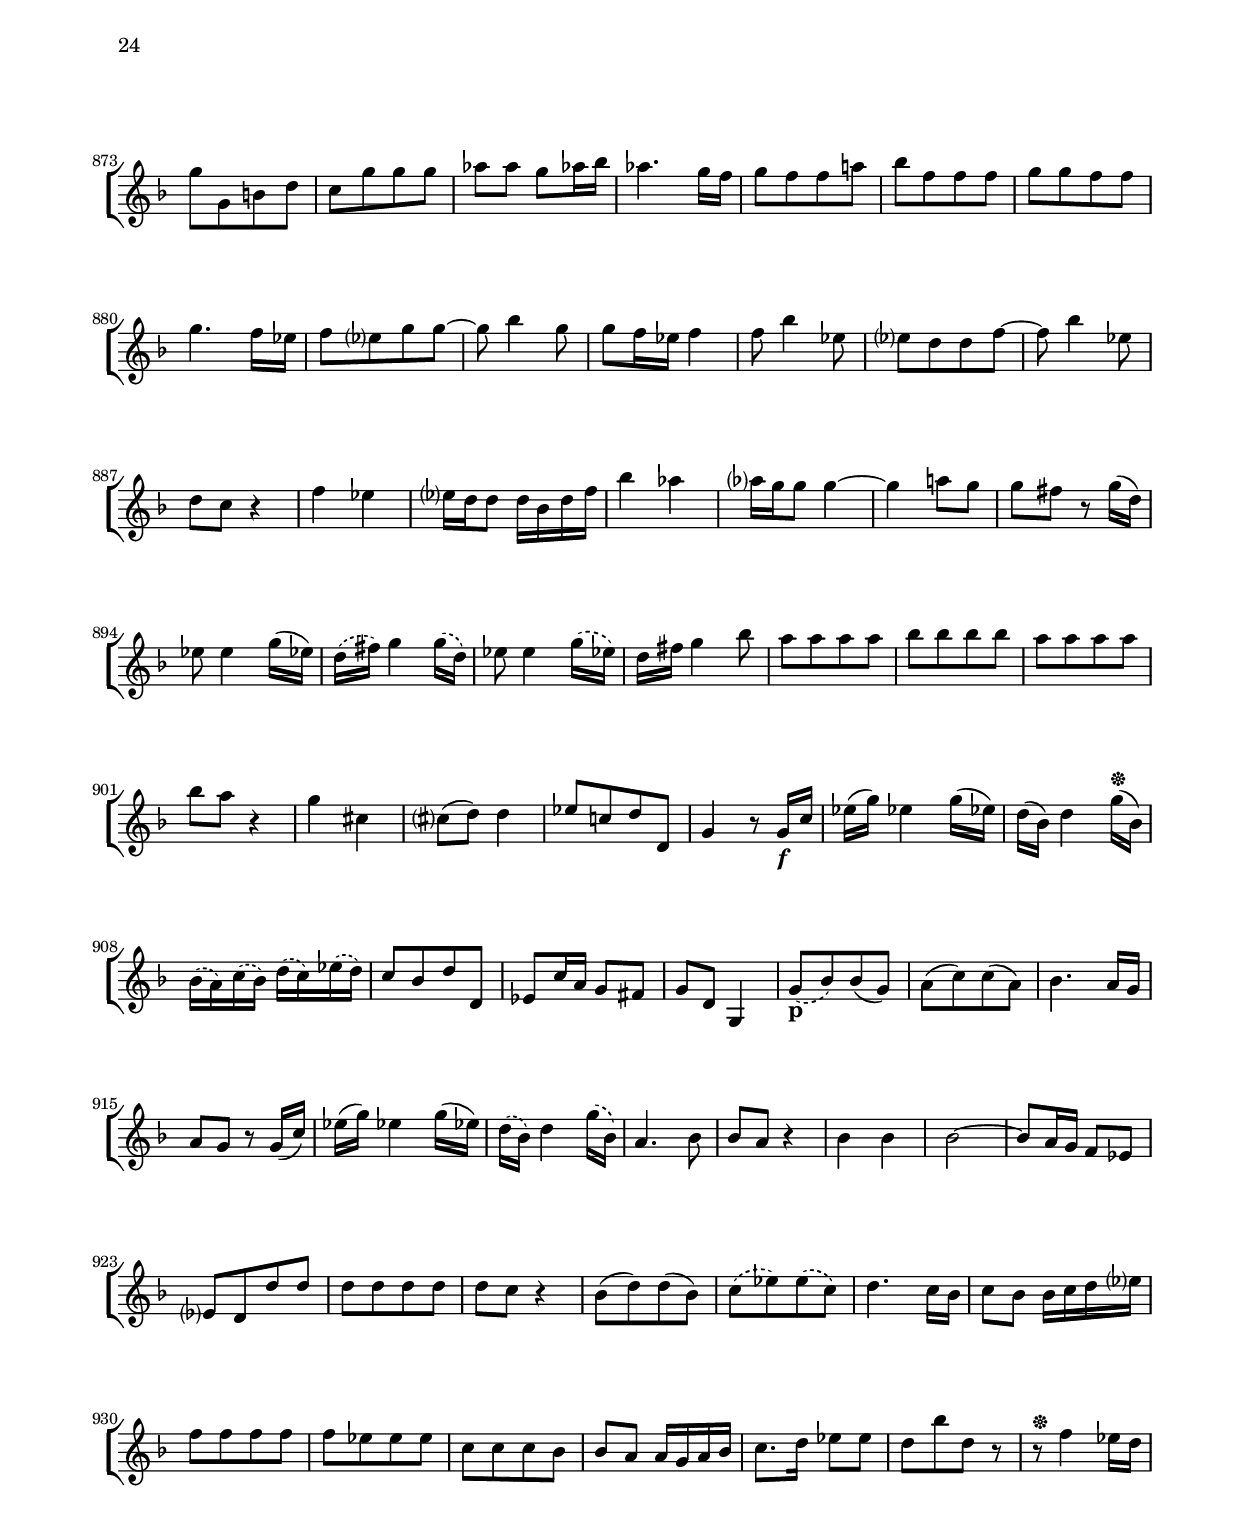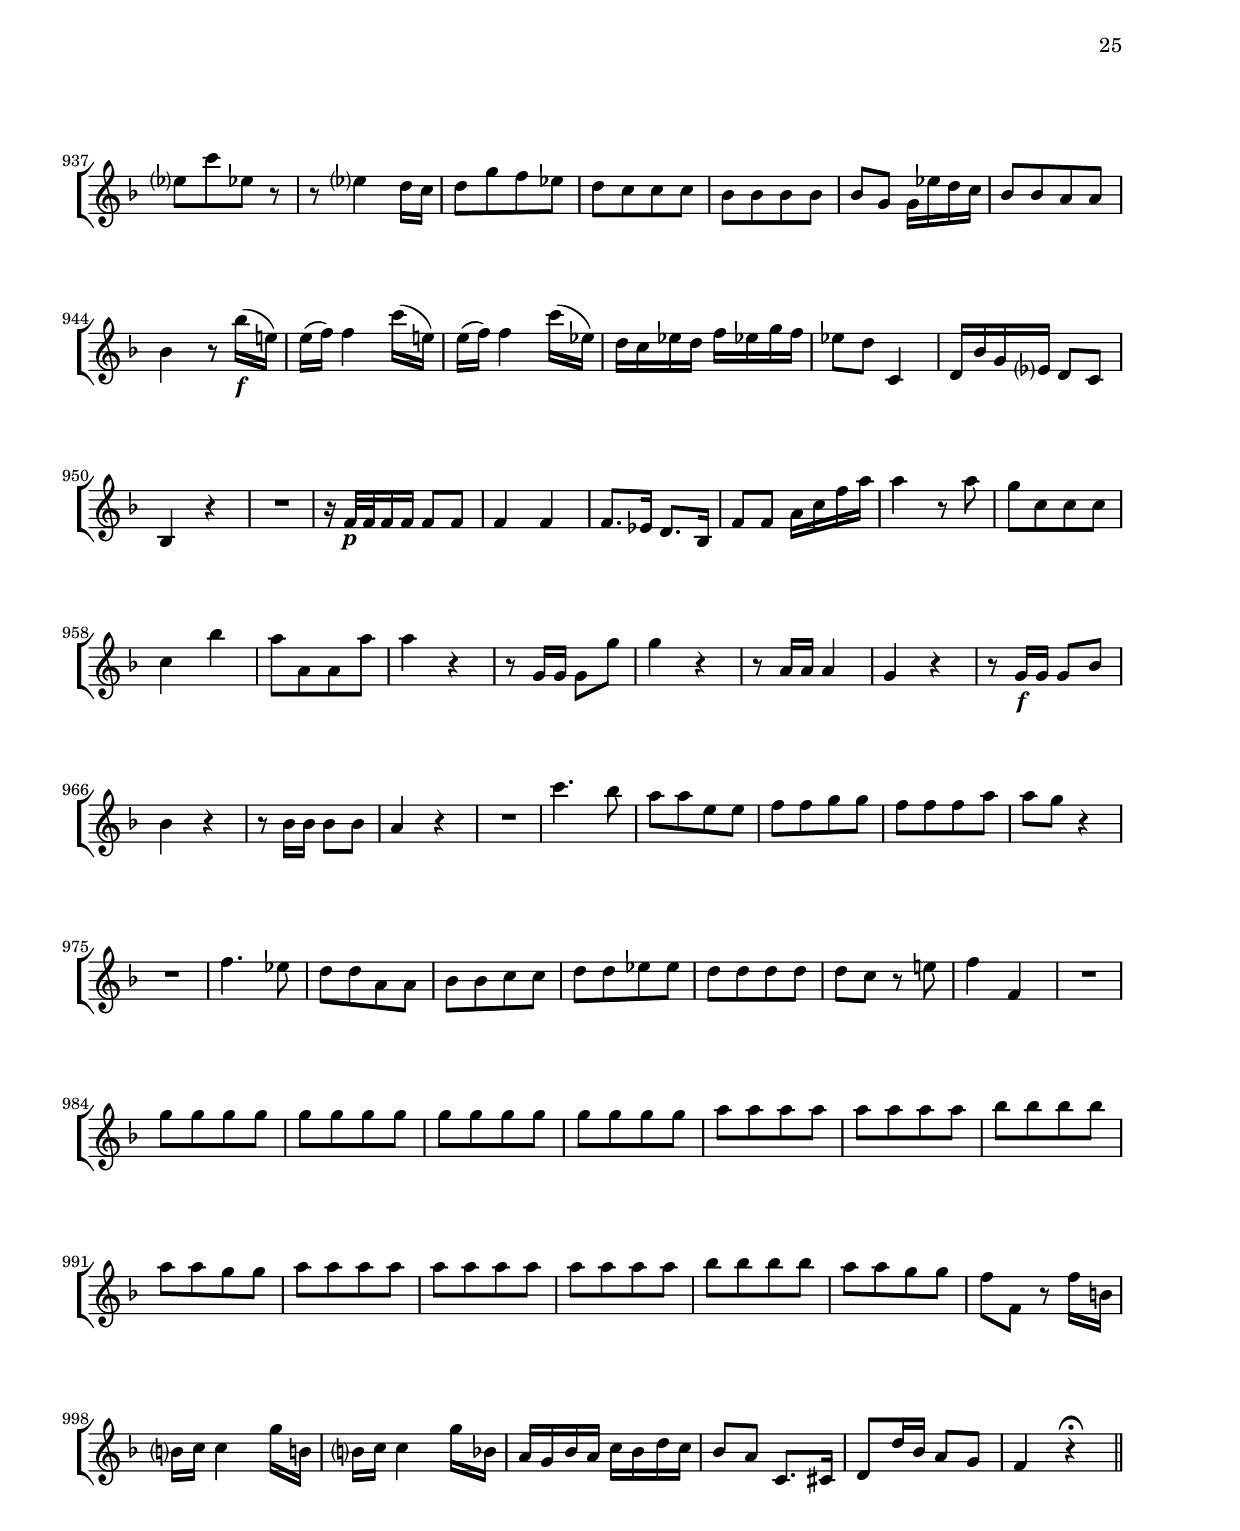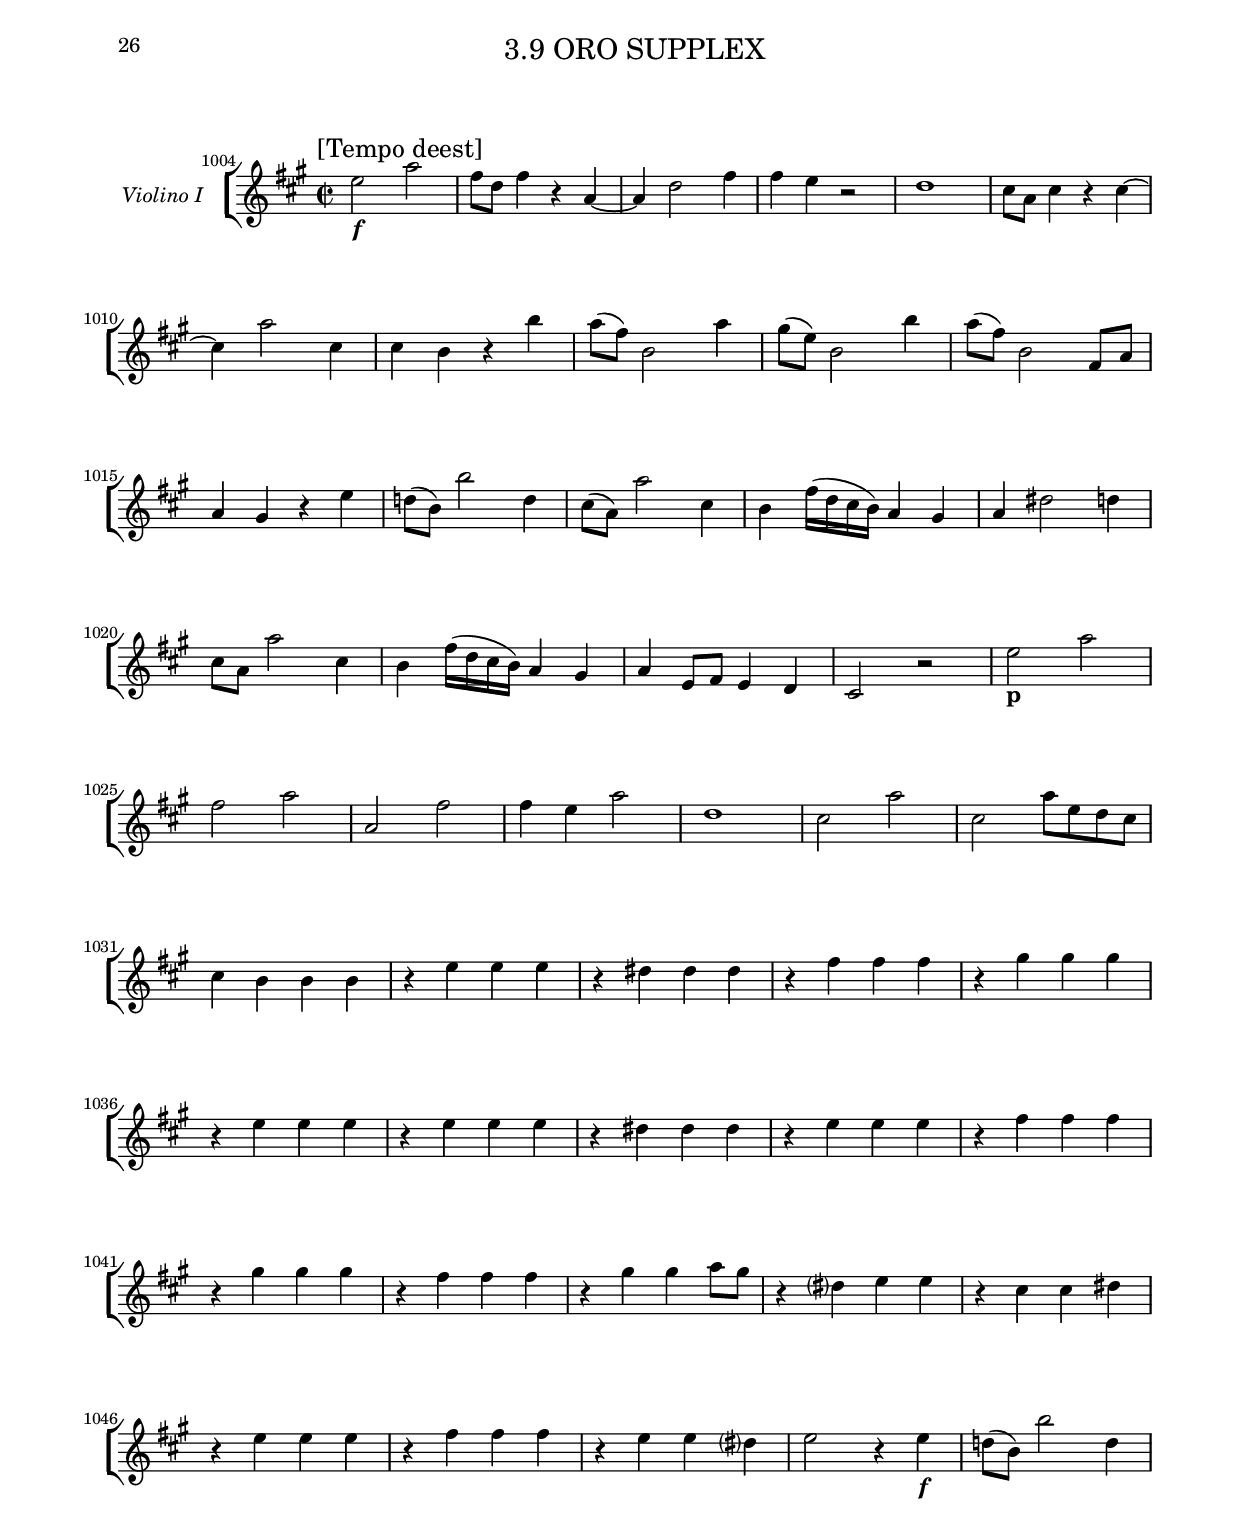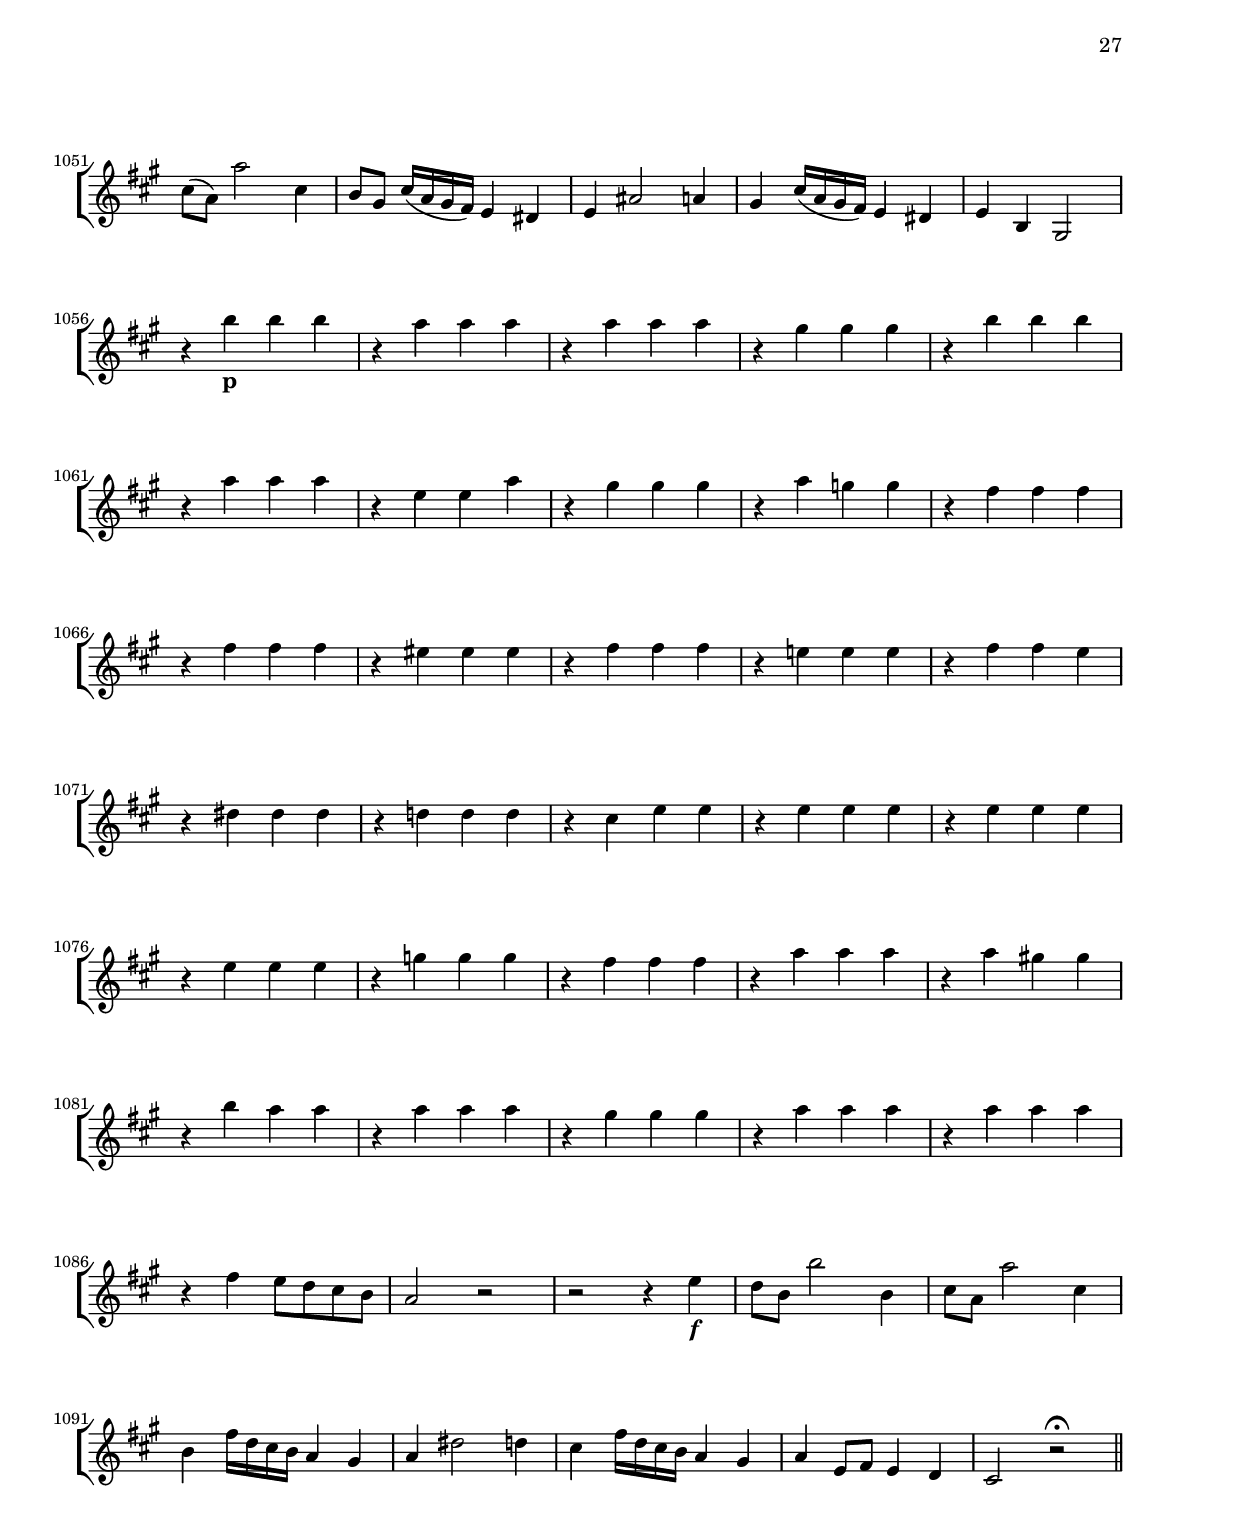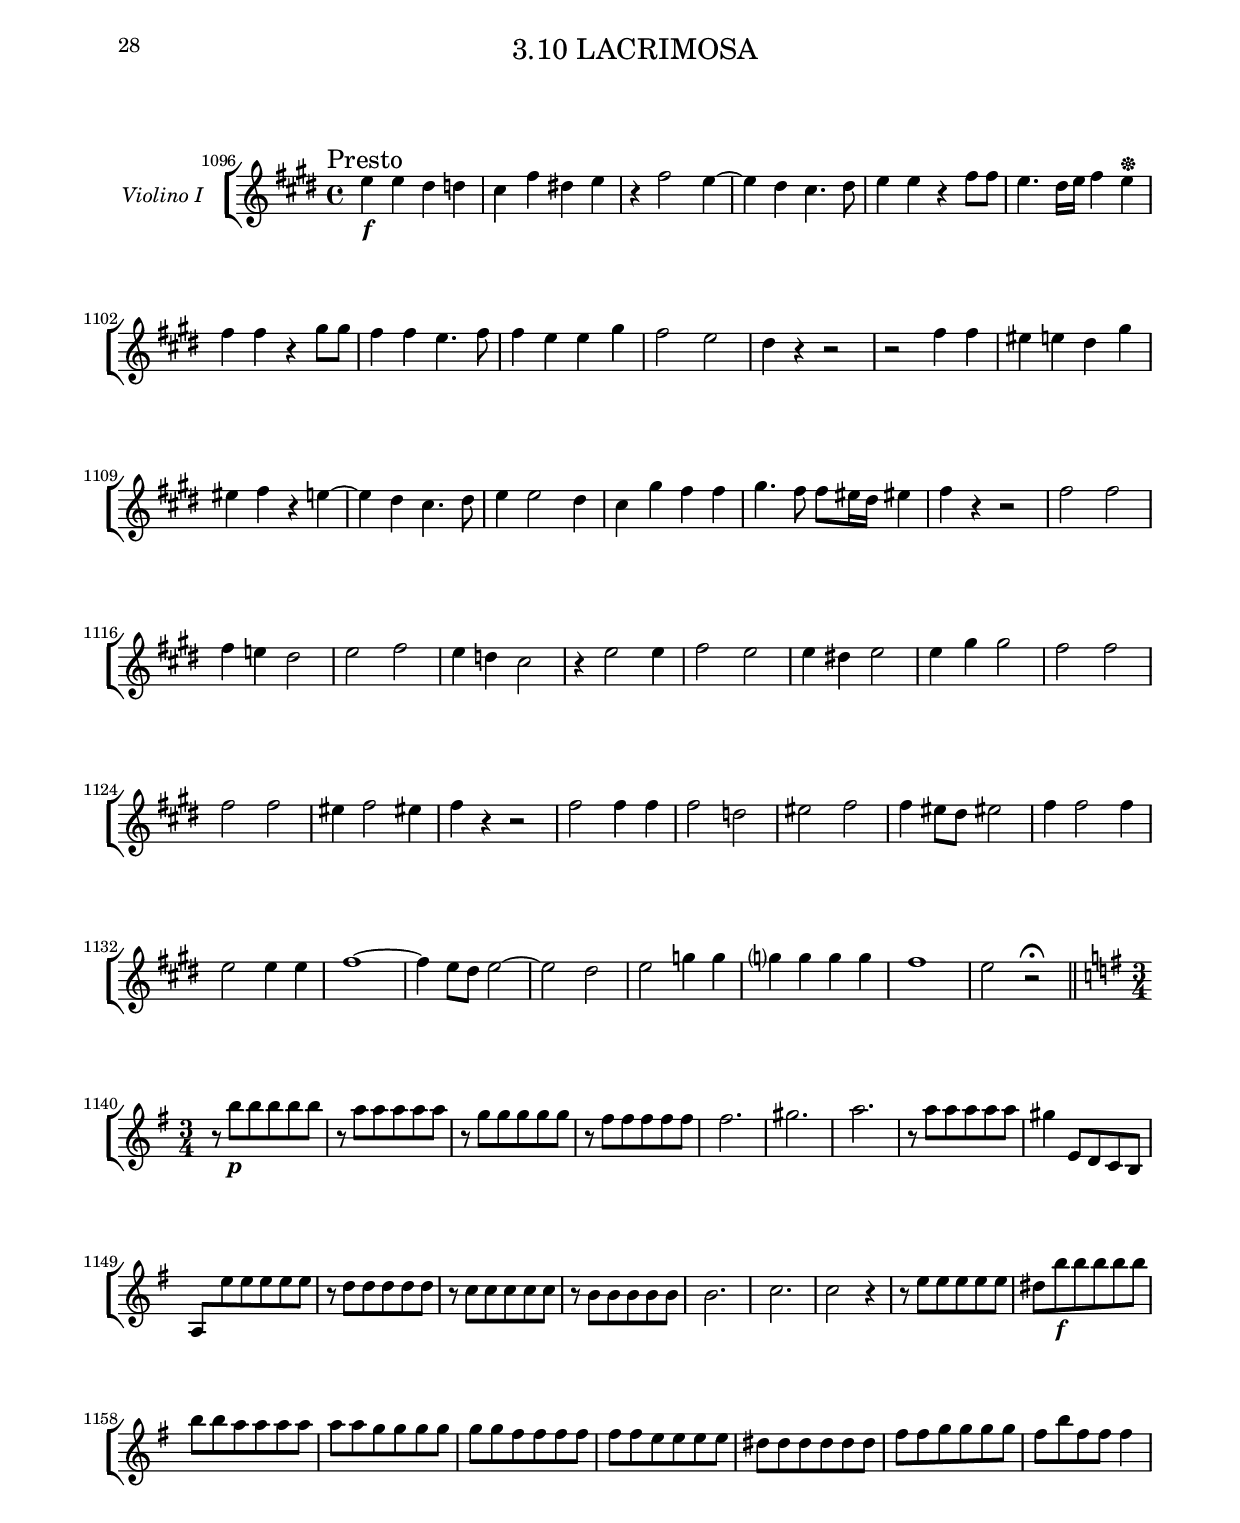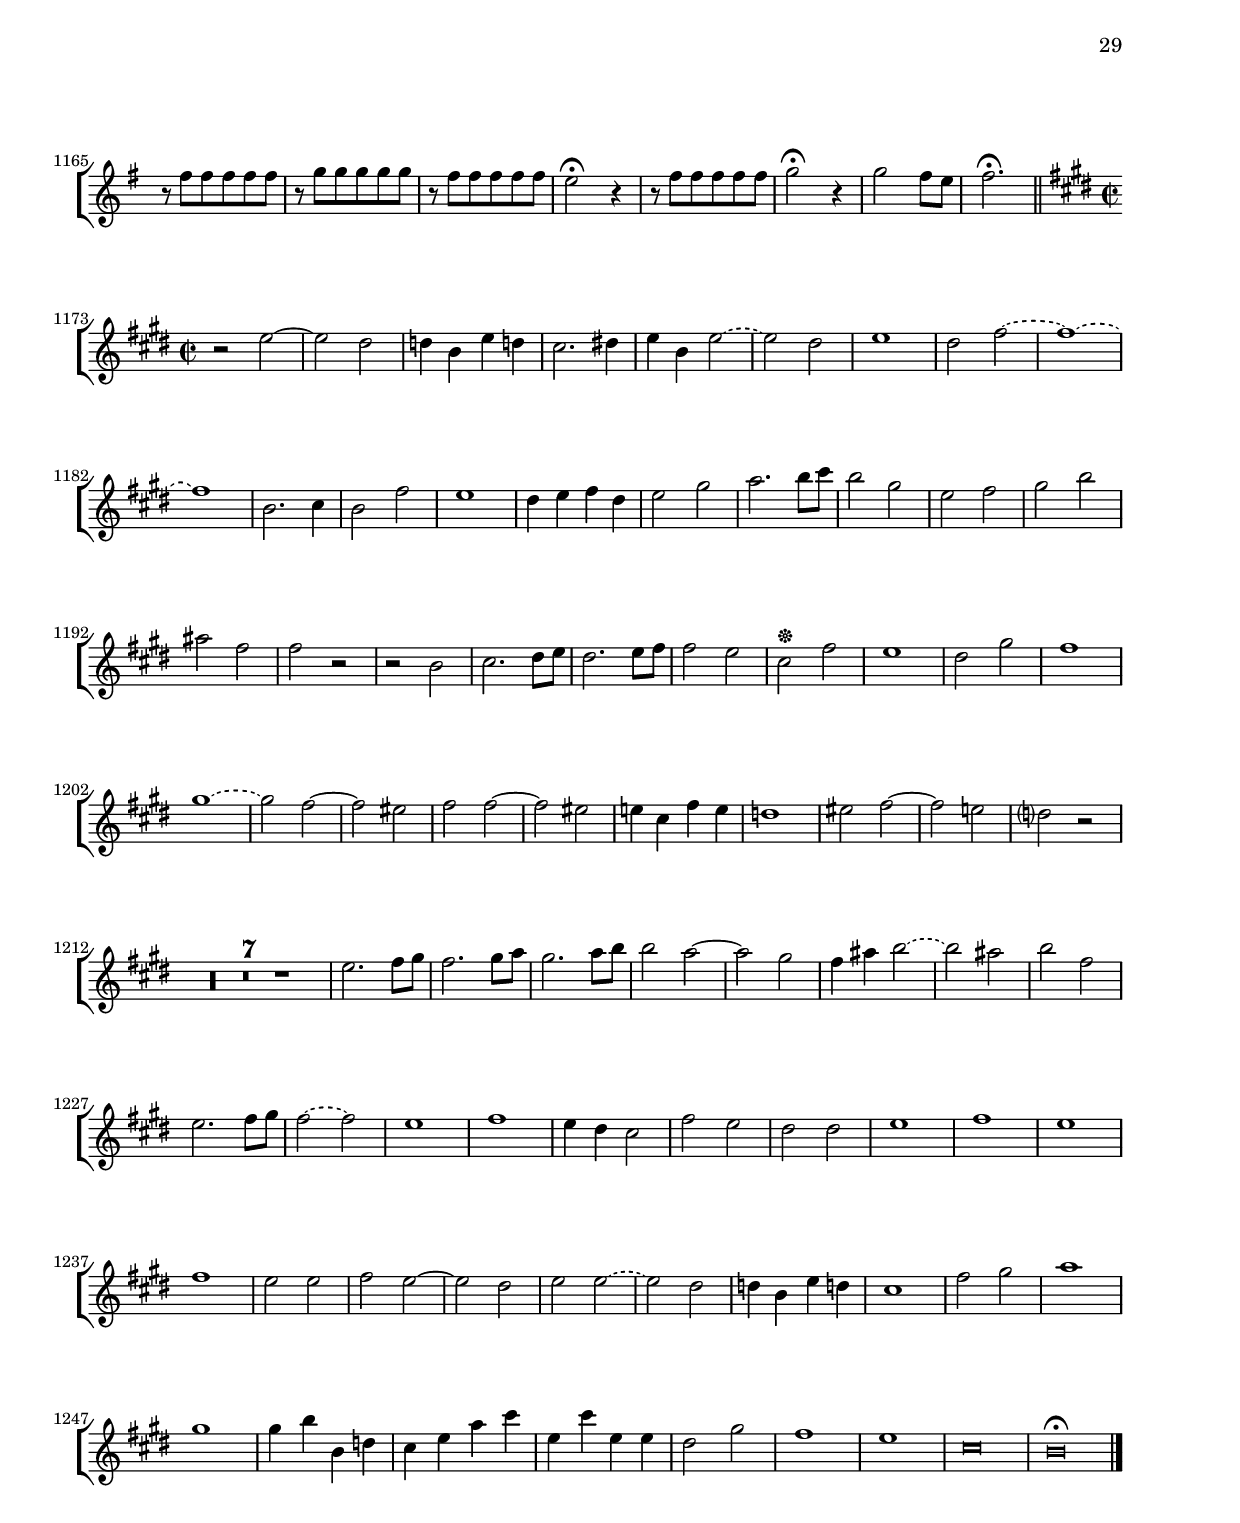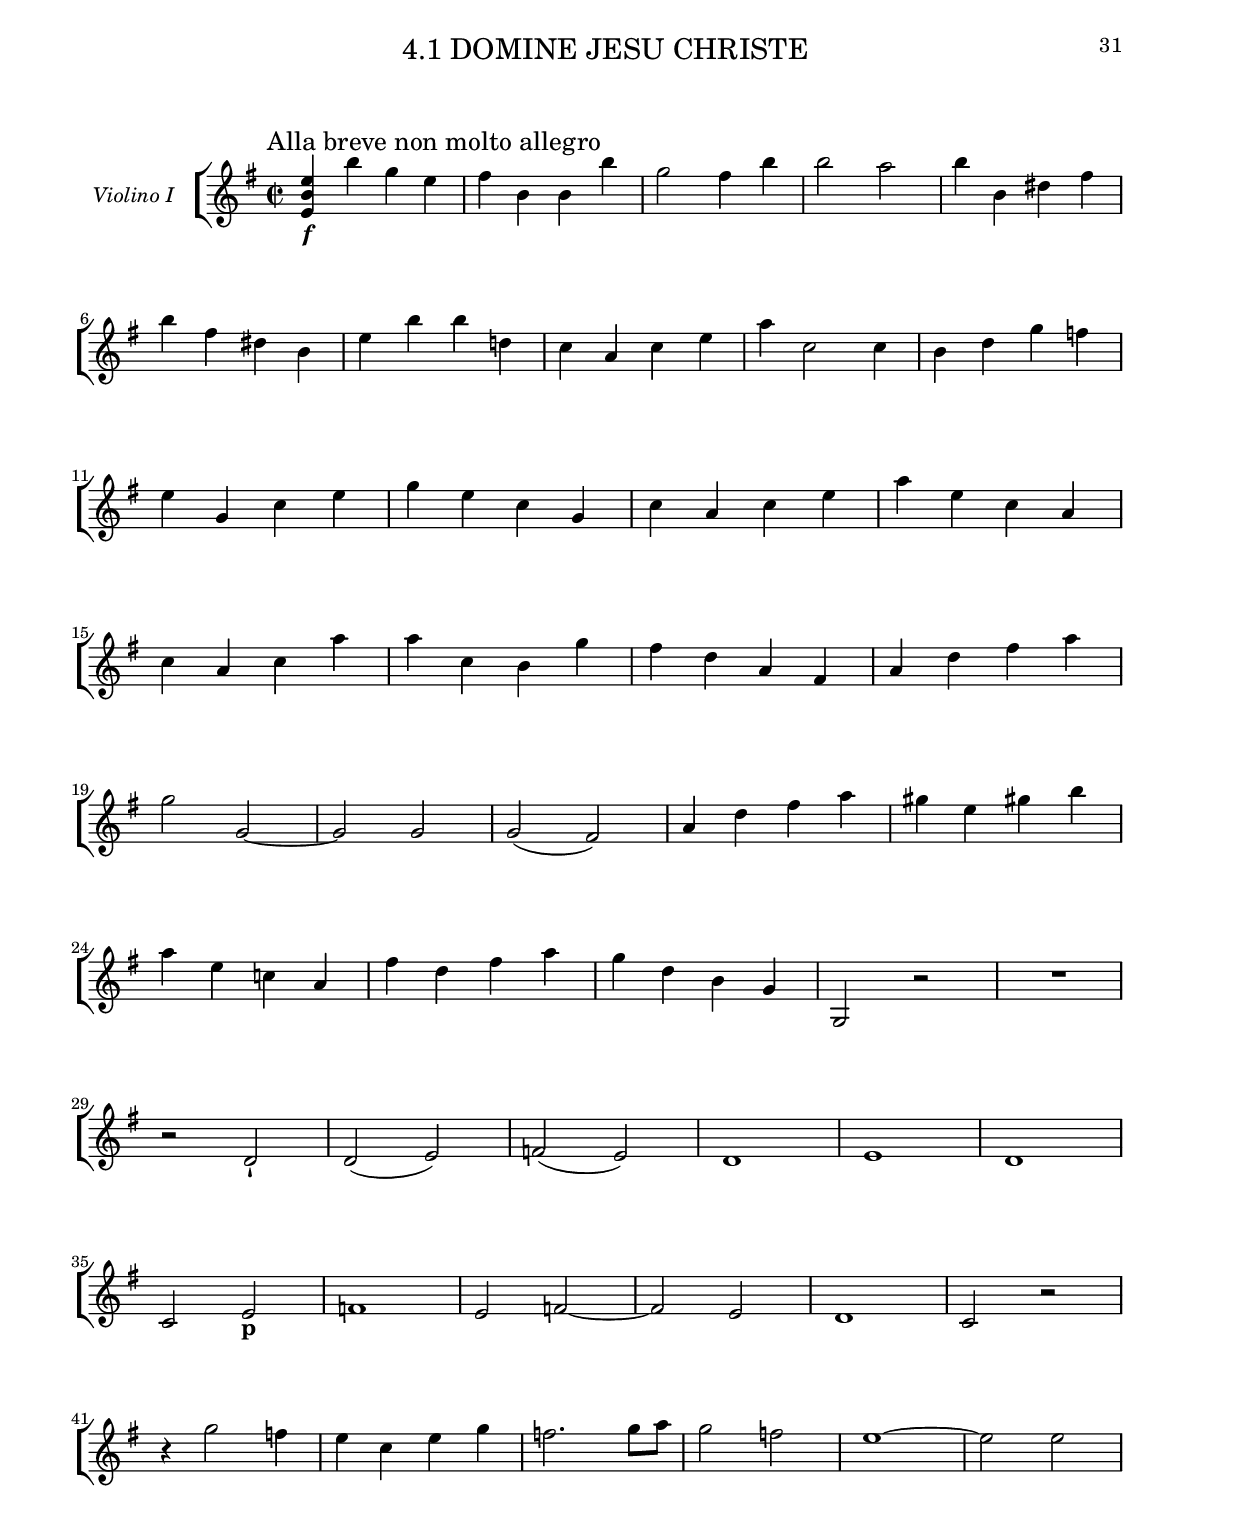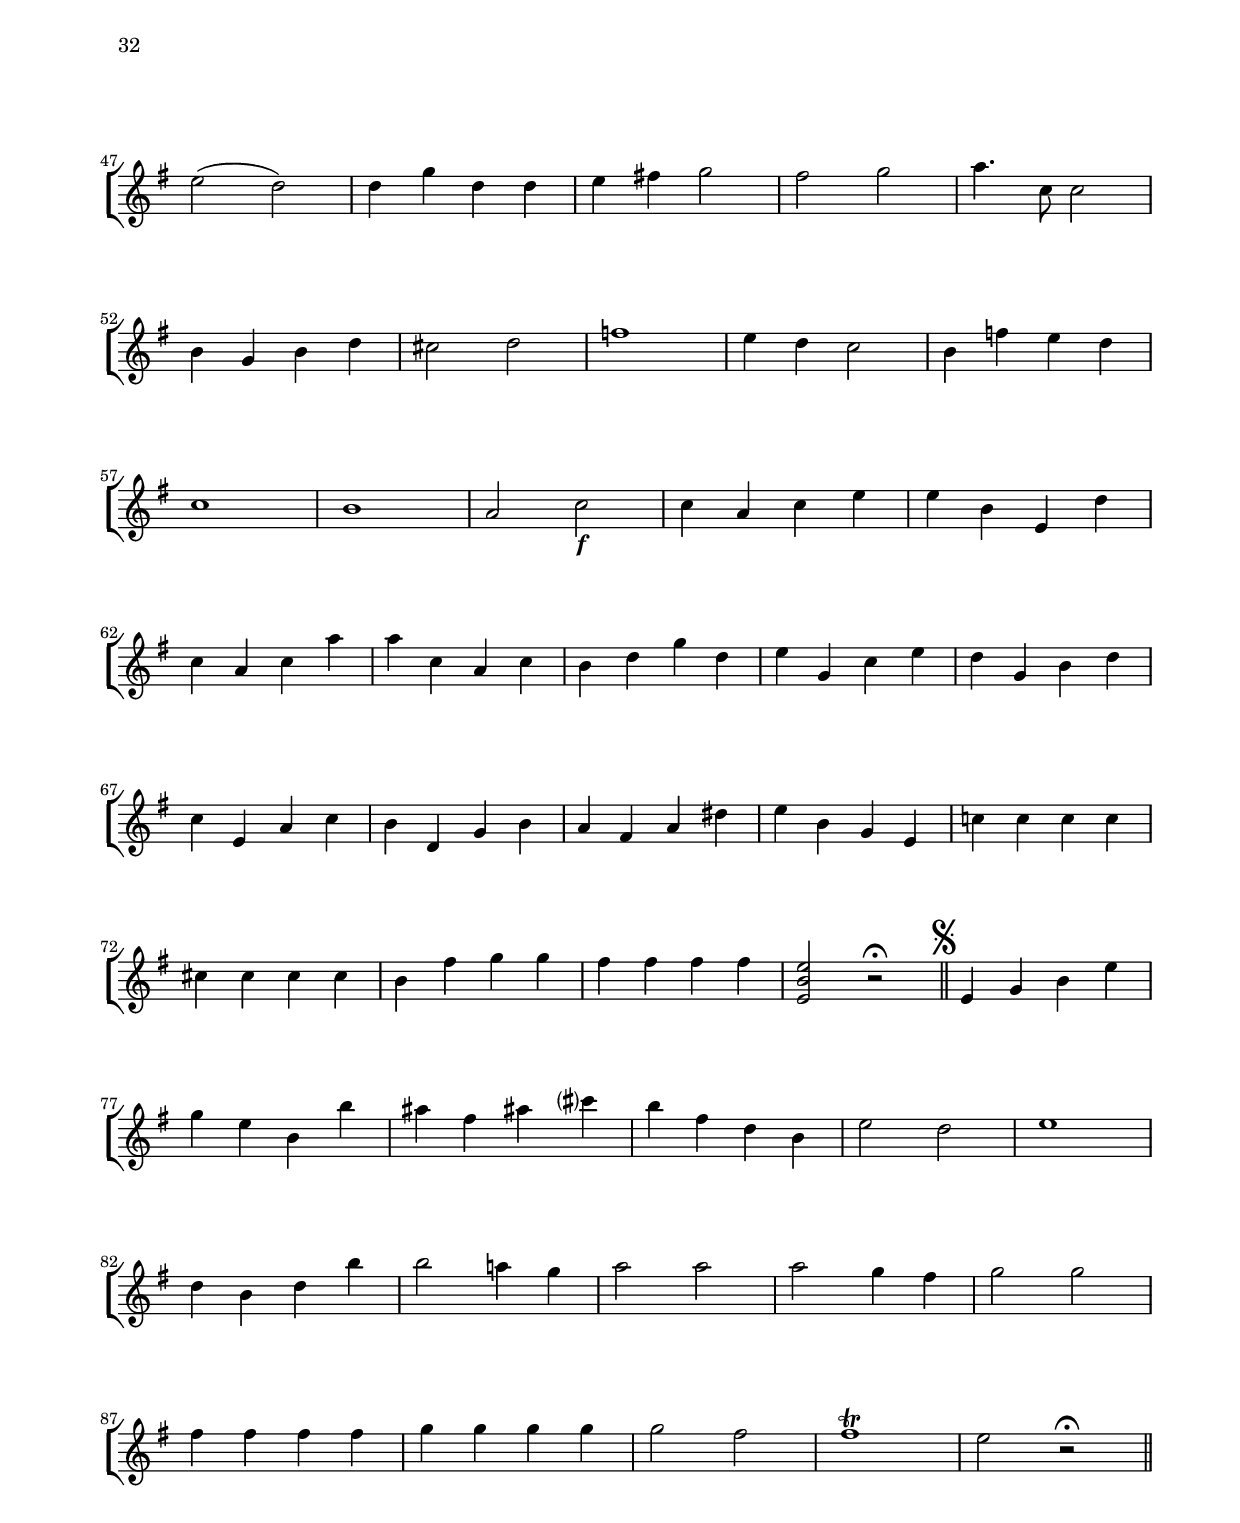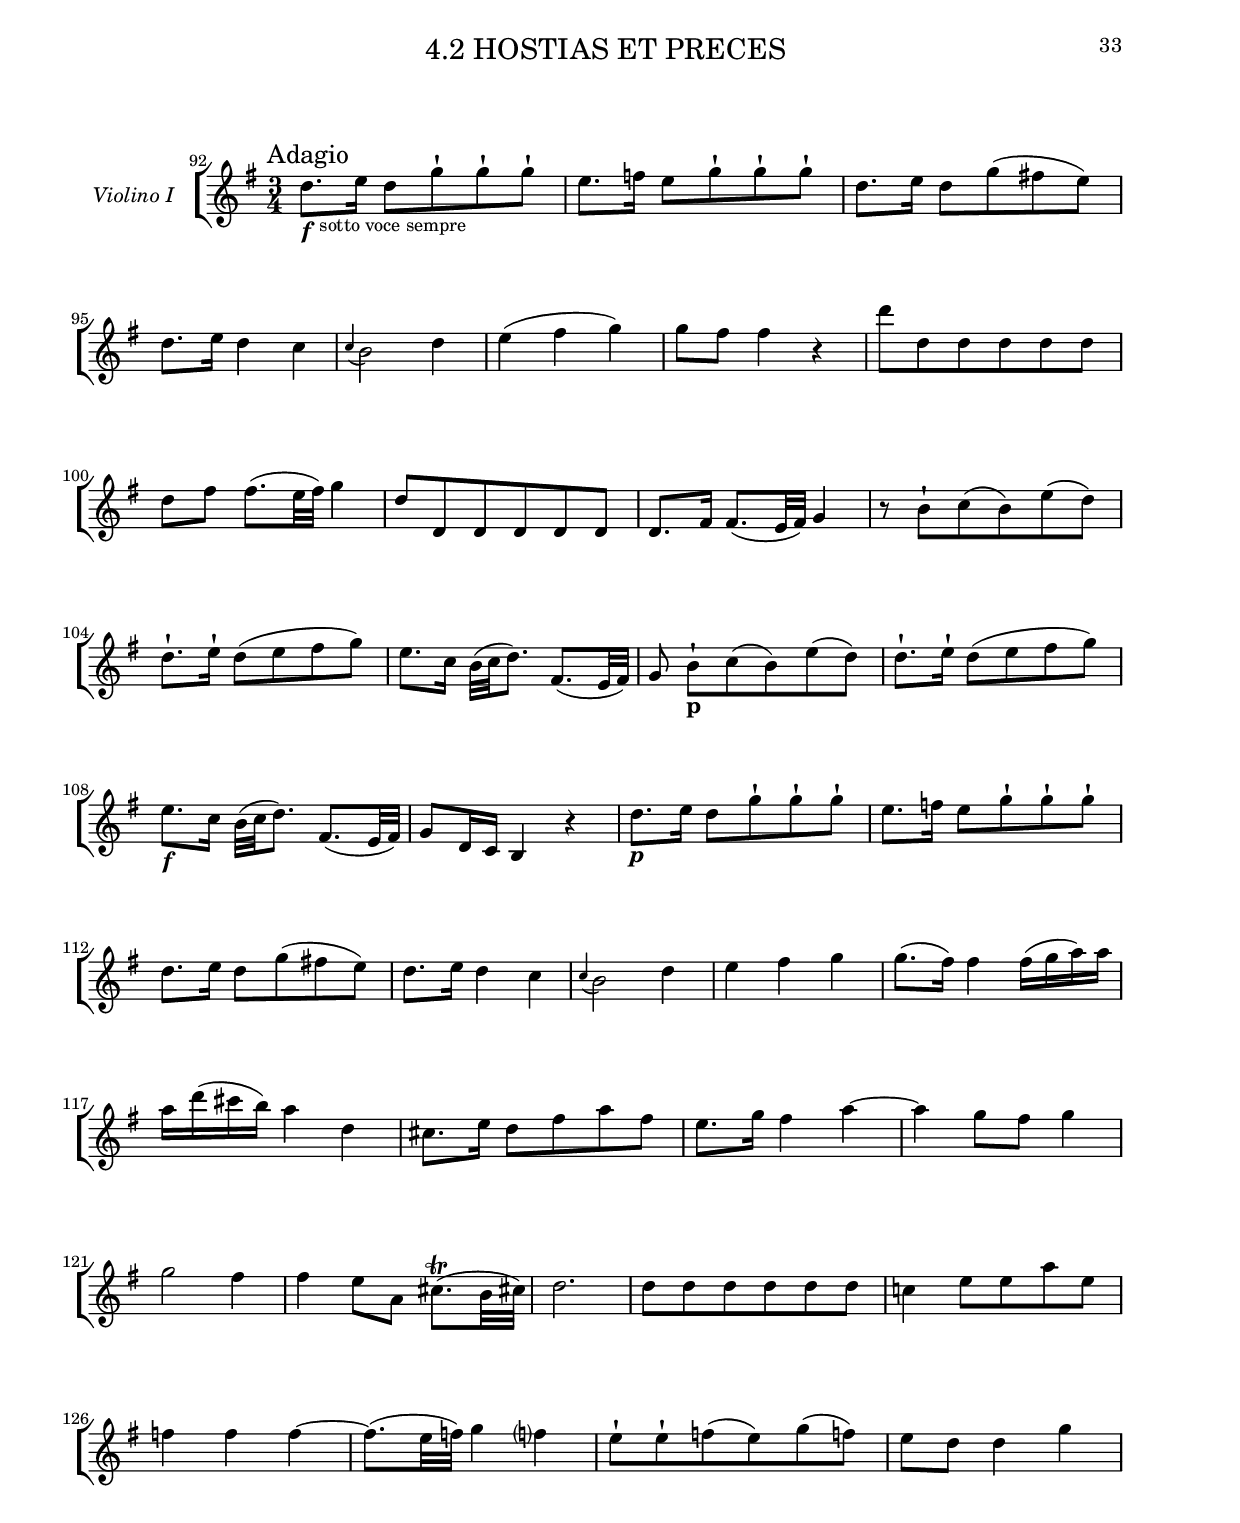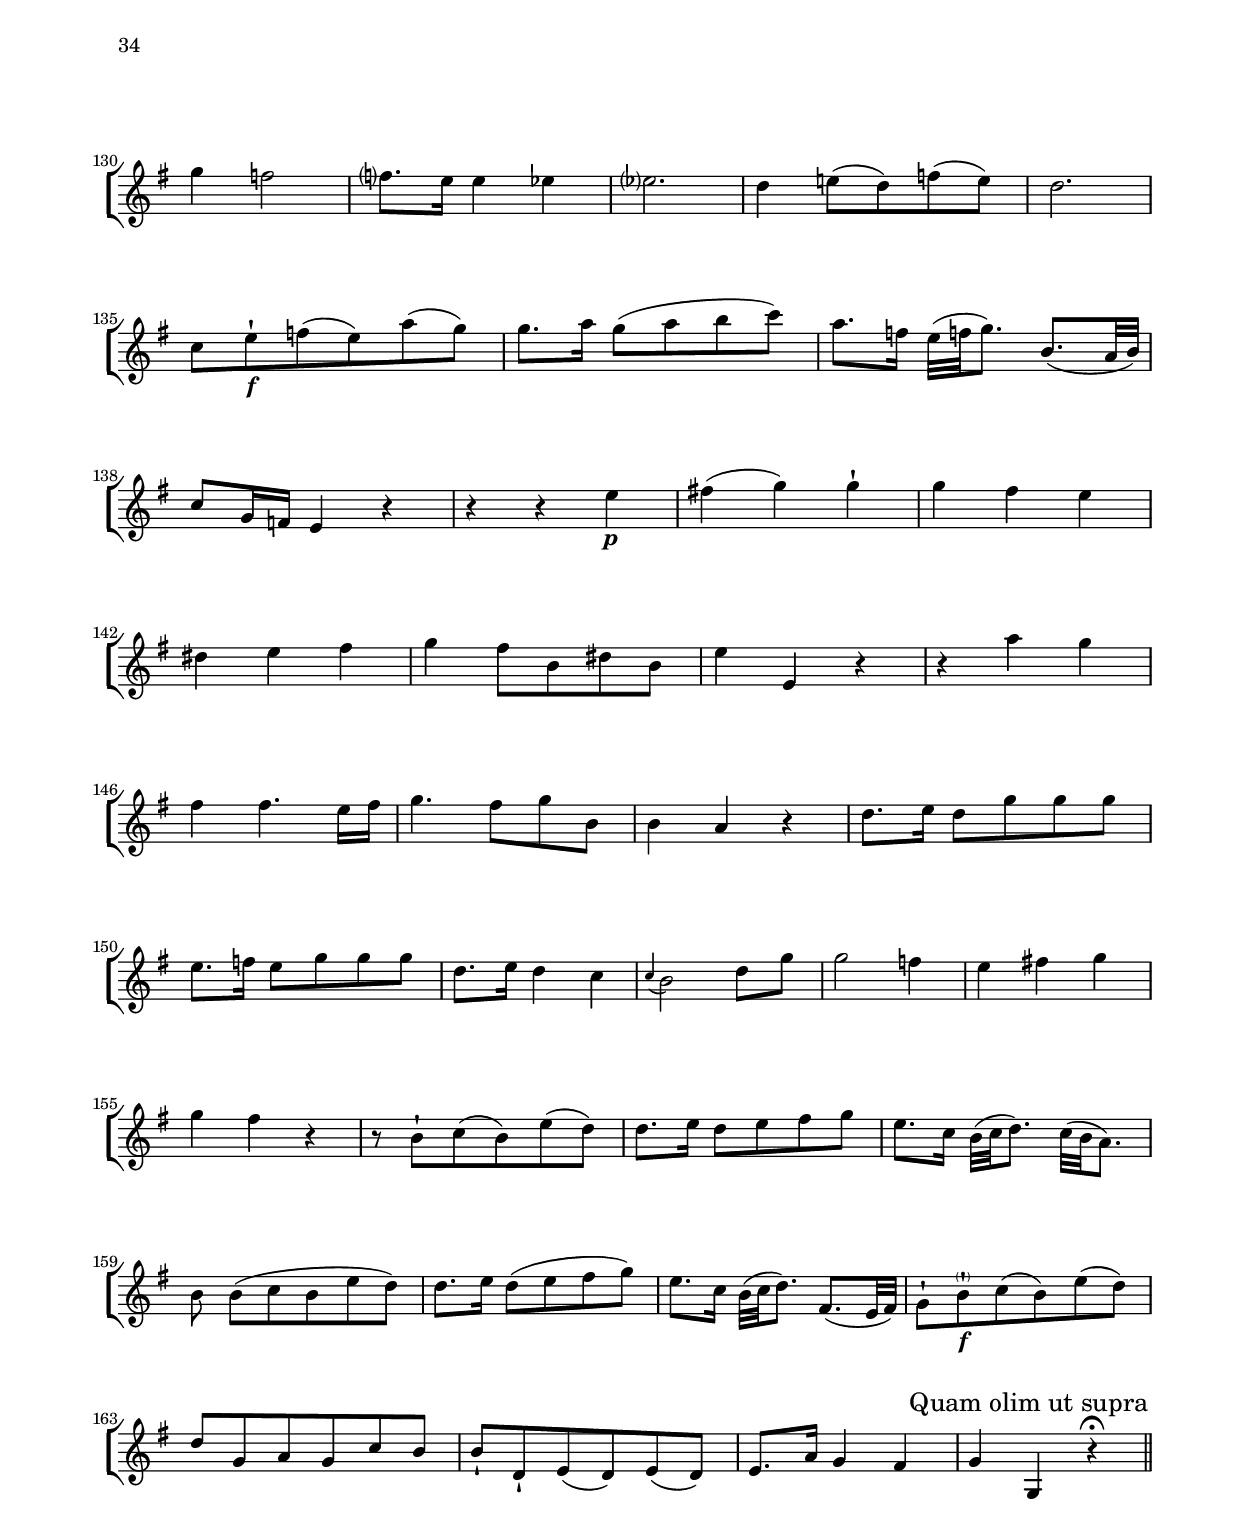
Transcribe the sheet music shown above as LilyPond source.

% (c) 2018 by Wolfgang Esser-Skala.
% This file is licensed under the Creative Commons Attribution-NonCommercial-ShareAlike 4.0 International License.
% To view a copy of this license, visit http://creativecommons.org/licenses/by-nc-sa/4.0/.

\version "2.18.0"

\include "../definitions.ly"

\paper {
	#(set-paper-size "a4" 'portrait)
	indent = 2\cm
	top-margin = 1.5\cm
	system-separator-markup = ##f
	system-system-spacing =
    #'((basic-distance . 17)
       (minimum-distance . 17)
       (padding . -100)
       (stretchability . 0))
	
	top-system-spacing =
    #'((basic-distance . 17)
       (minimum-distance . 17)
       (padding . -100)
       (stretchability . 0))
	
	top-markup-spacing =
    #'((basic-distance . 0)
       (minimum-distance . 0)
       (padding . -100)
       (stretchability . 0))
		
	markup-system-spacing =
    #'((basic-distance . 17)
       (minimum-distance . 17)
       (padding . -100)
       (stretchability . 0))
	
	last-bottom-spacing =
    #'((basic-distance . 0)
       (minimum-distance . 0)
       (padding . 0)
       (stretchability . 1.0e7))
	
	systems-per-page = #9
}

#(set-global-staff-size 17.82)


\book {
	\bookpart {
		\paper { evenHeaderMarkup = {} oddHeaderMarkup = {} }
		\partTitle "1" "I N T R O I T U S"
	}
	\bookpart {
		\header {
			movement = "1.1 REQUIEM"
		}
		\score {
			<<
				\new StaffGroup <<
					\new Staff {
						\set Staff.instrumentName = "Violino I"
						\IntroitusViolinoI
					}
				>>
			>>
		}
	}
	\bookpart {
		\header {
			movement = "1.2 TE DECET HYMNUS"
		}
		\score {
			<<
				\new StaffGroup <<
					\new Staff {
						\set Staff.instrumentName = "Violino I"
						\TeDecetViolinoI
					}
				>>
			>>
		}
	}
	\bookpart {
		\paper { evenHeaderMarkup = {} oddHeaderMarkup = {} }
		\partTitle "2" "K Y R I E"
	}
	\bookpart {
		\header {
			movement = "2.1 KYRIE"
		}
		\paper { systems-per-page = #6 }
		\score {
			<<
				\new StaffGroup <<
					\new Staff {
						\set Staff.instrumentName = "Violino I"
						\KyrieViolinoI
					}
				>>
			>>
		}
	}
	\bookpart {
		\header {
			movement = "2.2 CHRISTE"
		}
		\score {
			<<
				\new StaffGroup <<
					\new Staff {
						\set Staff.instrumentName = "Violino I"
						\ChristeViolinoI
					}
				>>
			>>
		}
	}
	\bookpart {
		\paper { evenHeaderMarkup = {} oddHeaderMarkup = {} }
		\partTitle "3" "S E Q U E N T I A"
	}
	\bookpart {
		\header {
			movement = "3.1 DIES IRAE – QUANTUS TREMOR"
		}
		\score {
			<<
				\new StaffGroup <<
					\new Staff {
						\set Staff.instrumentName = "Violino I"
						\DiesIraeViolinoI
					}
				>>
			>>
		}
	}
	\bookpart {
		\header {
			movement = "3.2 TUBA MIRUM"
		}
		\score {
			<<
				\new StaffGroup <<
					\new Staff {
						\set Staff.instrumentName = "Violino I"
						\TubaMirumViolinoI
					}
				>>
			>>
		}
	}
	\bookpart {
		\header {
			movement = "3.3 MORS STUPEBIT"
		}
		\score {
			<<
				\new StaffGroup <<
					\new Staff {
						\set Staff.instrumentName = "Violino I"
						\MorsStupebitViolinoI
					}
				>>
			>>
		}
	}
	\bookpart {
		\header {
			movement = "3.4 LIBER SCRIPTUS – JUDEX ERGO"
		}
		\score {
			<<
				\new StaffGroup <<
					\new Staff {
						\set Staff.instrumentName = "Violino I"
						\LiberScriptusViolinoI
					}
				>>
			>>
		}
	}
	\bookpart {
		\header {
			movement = "3.5 QUID SUM MISER – REX TREMENDAE"
		}
		\score {
			<<
				\new StaffGroup <<
					\new Staff {
						\set Staff.instrumentName = "Violino I"
						\QuidSumViolinoI
					}
				>>
			>>
		}
	}
	\bookpart {
		\header {
			movement = "3.5 QUID SUM MISER – REX TREMENDAE"
		}
		\score {
			<<
				\new StaffGroup <<
					\new Staff {
						\set Staff.instrumentName = "[Flauto I]"
						\QuidSumFlautoI
					}
				>>
			>>
		}
	}
	\bookpart {
		\header {
			movement = "3.6 RECORDARE – QUAERENS ME"
		}
		\score {
			<<
				\new StaffGroup <<
					\new Staff {
						\set Staff.instrumentName = "Violino I"
						\RecordareViolinoI
					}
				>>
			>>
		}
	}
	\bookpart {
		\header {
			movement = "3.7 JUSTE JUDEX – INGEMISCO"
		}
		\score {
			<<
				\new StaffGroup <<
					\new Staff {
						\set Staff.instrumentName = "Violino I"
						\JusteJudexViolinoI
					}
				>>
			>>
		}
	}
	\bookpart {
		\header {
			movement = "3.8 QUI MARIAM – PRECES MEAE – INTER OVES – CONFUTATIS"
		}
		\score {
			<<
				\new StaffGroup <<
					\new Staff {
						\set Staff.instrumentName = "Violino I"
						\QuiMariamViolinoI
					}
				>>
			>>
		}
	}
	\bookpart {
		\header {
			movement = "3.9 ORO SUPPLEX"
		}
		\score {
			<<
				\new StaffGroup <<
					\new Staff {
						\set Staff.instrumentName = "Violino I"
						\OroSupplexViolinoI
					}
				>>
			>>
		}
	}
	\bookpart {
		\header {
			movement = "3.10 LACRIMOSA"
		}
		\score {
			<<
				\new StaffGroup <<
					\new Staff {
						\set Staff.instrumentName = "Violino I"
						\LacrimosaViolinoI
					}
				>>
			>>
		}
	}
	\bookpart {
		\paper { evenHeaderMarkup = {} oddHeaderMarkup = {} }
		\partTitle "4" "O F F E R T O R I U M"
	}
	\bookpart {
		\header {
			movement = "4.1 DOMINE JESU CHRISTE"
		}
		\score {
			<<
				\new StaffGroup <<
					\new Staff {
						\set Staff.instrumentName = "Violino I"
						\DomineViolinoI
					}
				>>
			>>
		}
	}
	\bookpart {
		\header {
			movement = "4.2 HOSTIAS ET PRECES"
		}
		\score {
			<<
				\new StaffGroup <<
					\new Staff {
						\set Staff.instrumentName = "Violino I"
						\HostiasViolinoI
					}
				>>
			>>
		}
	}
}